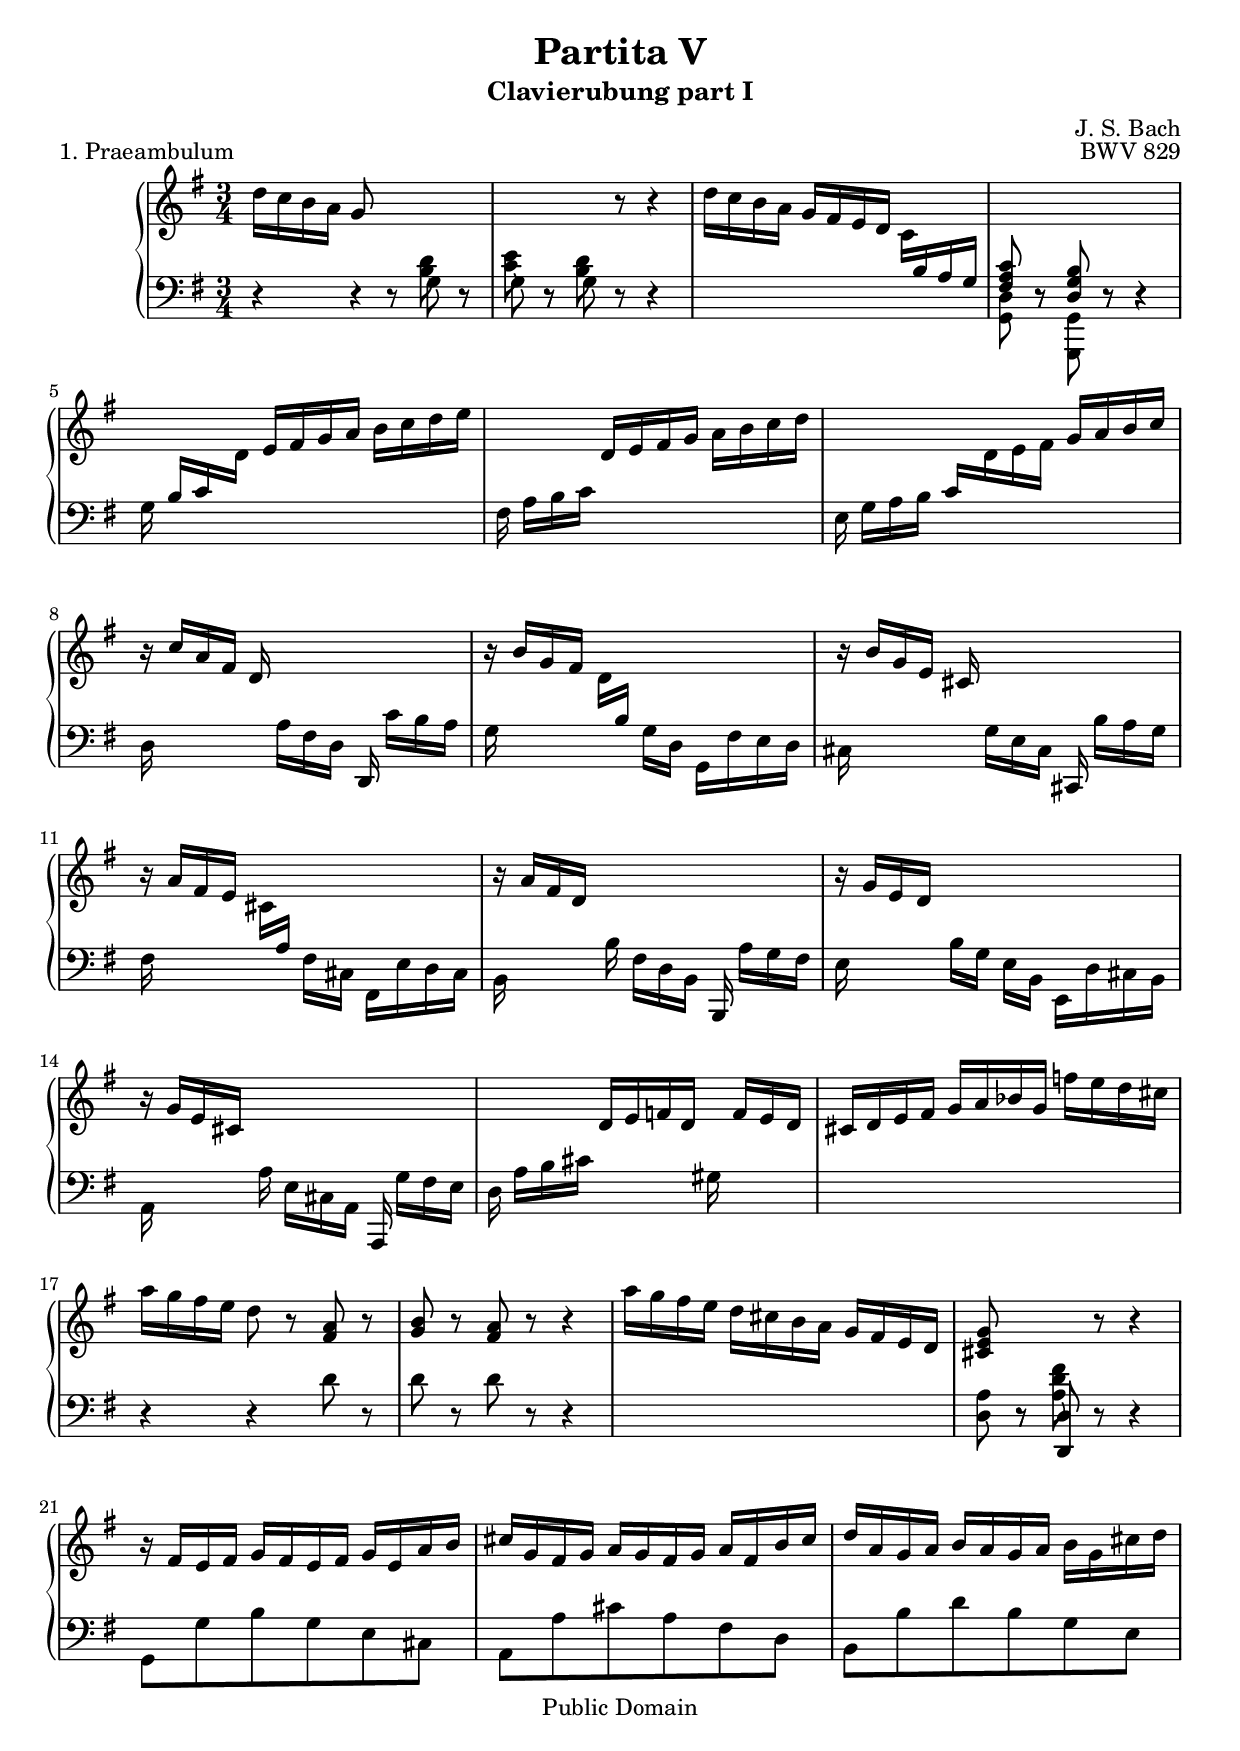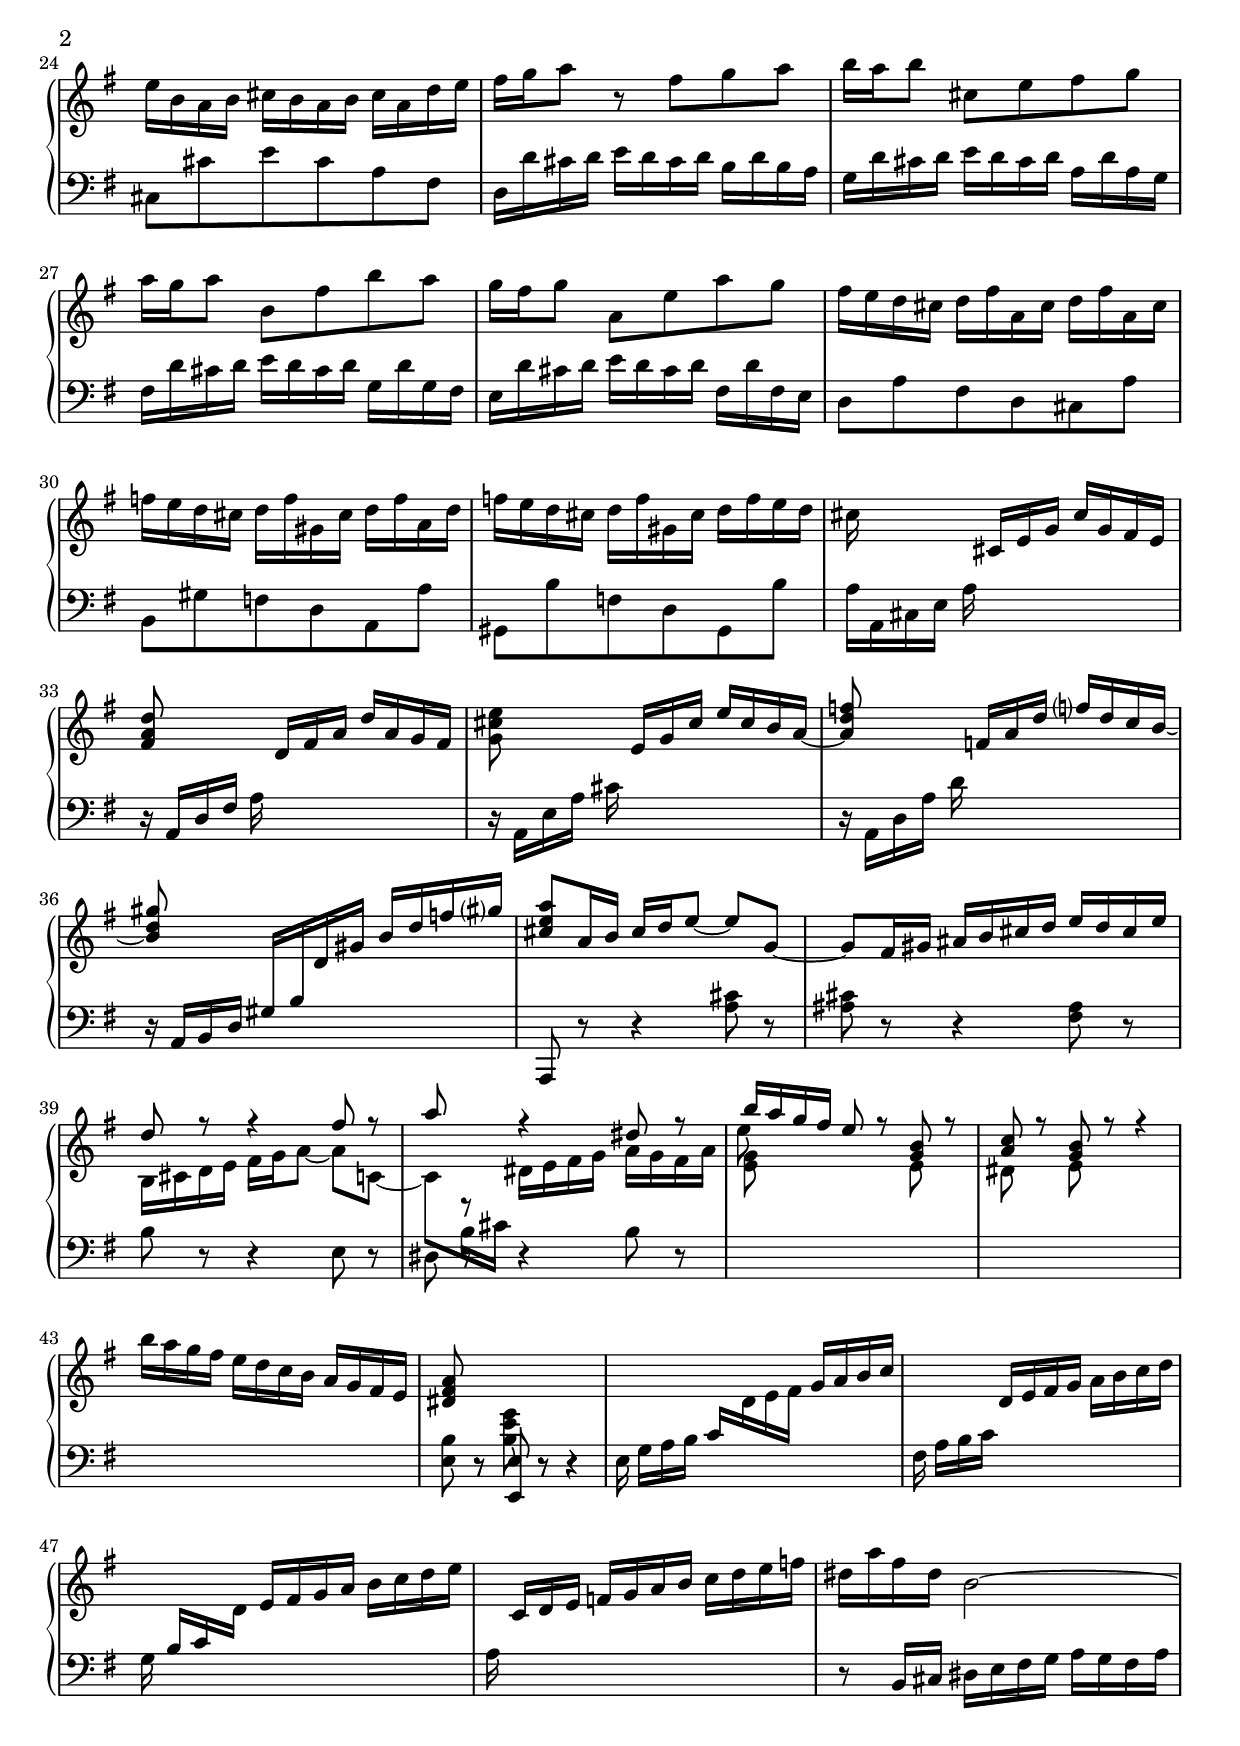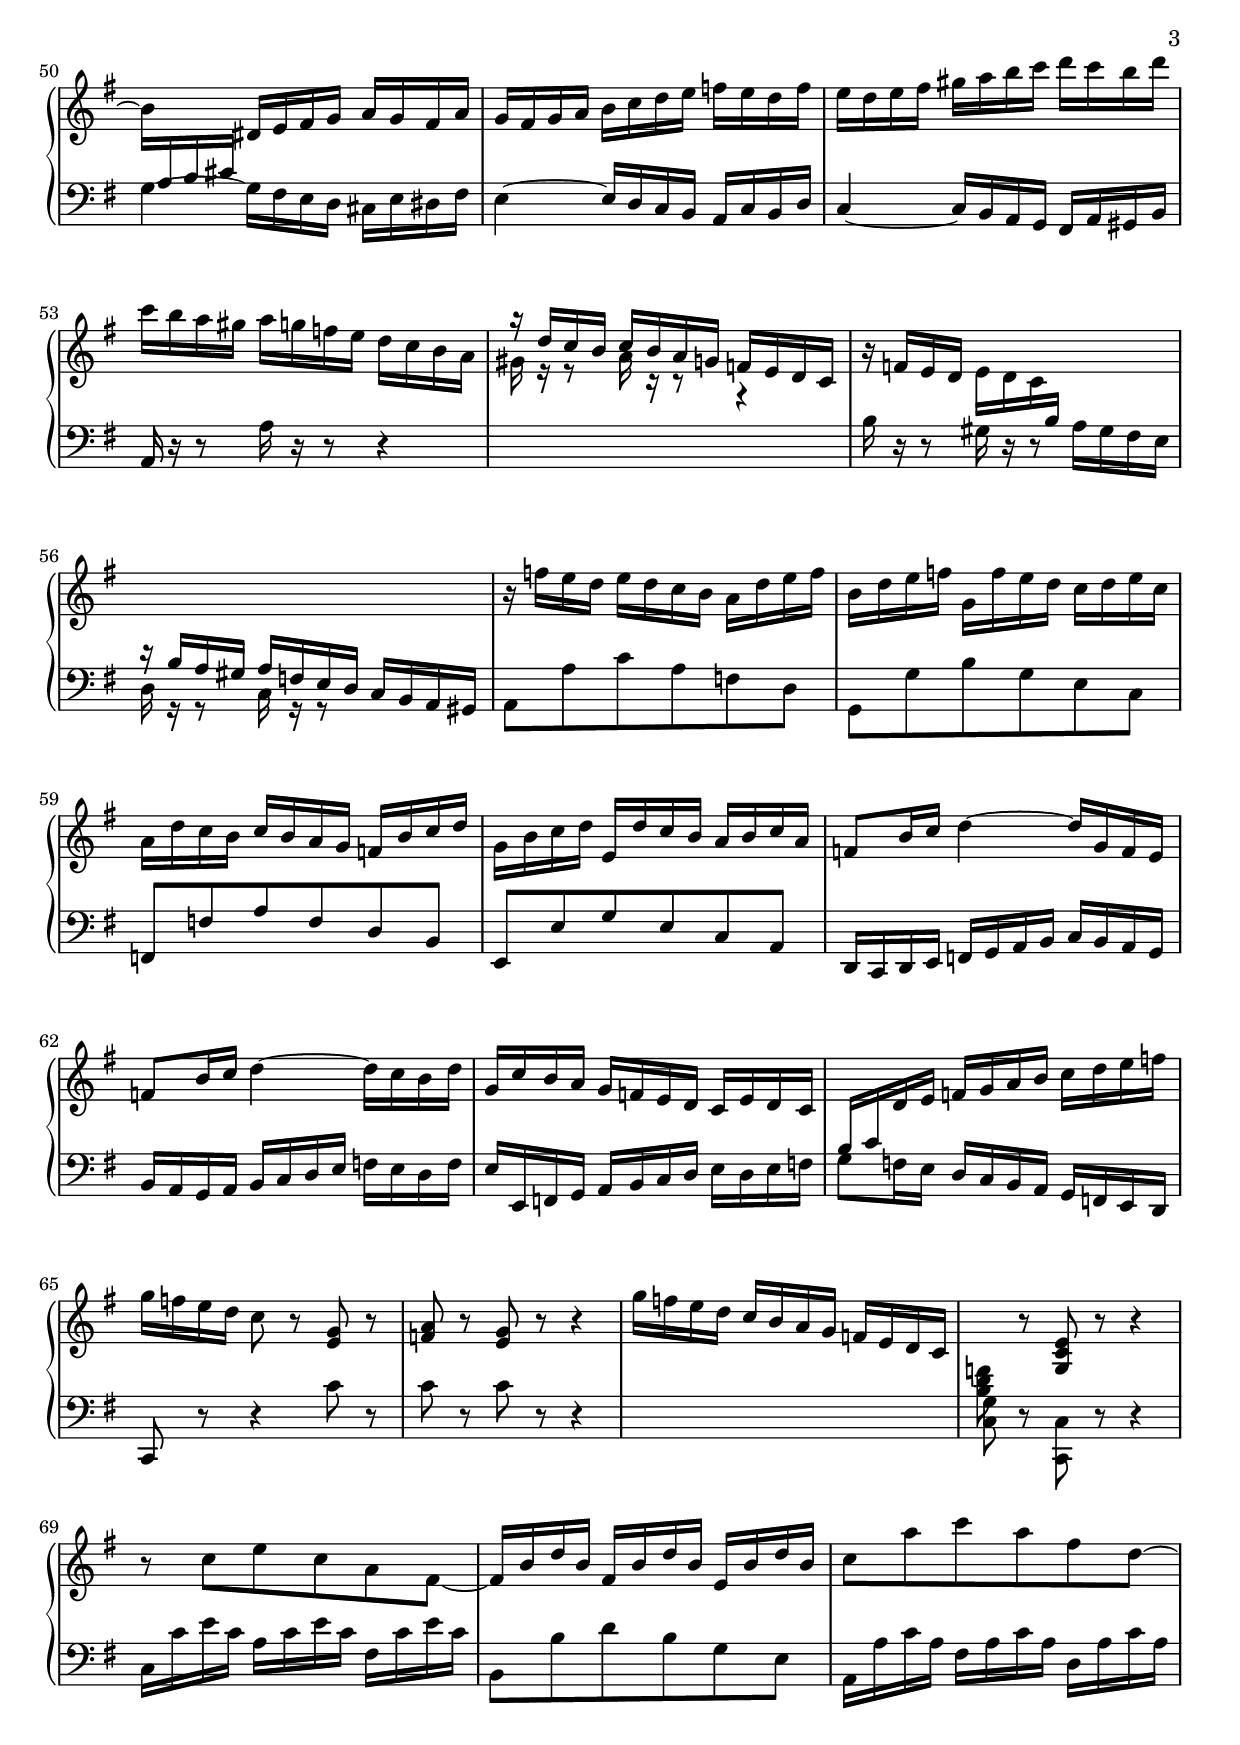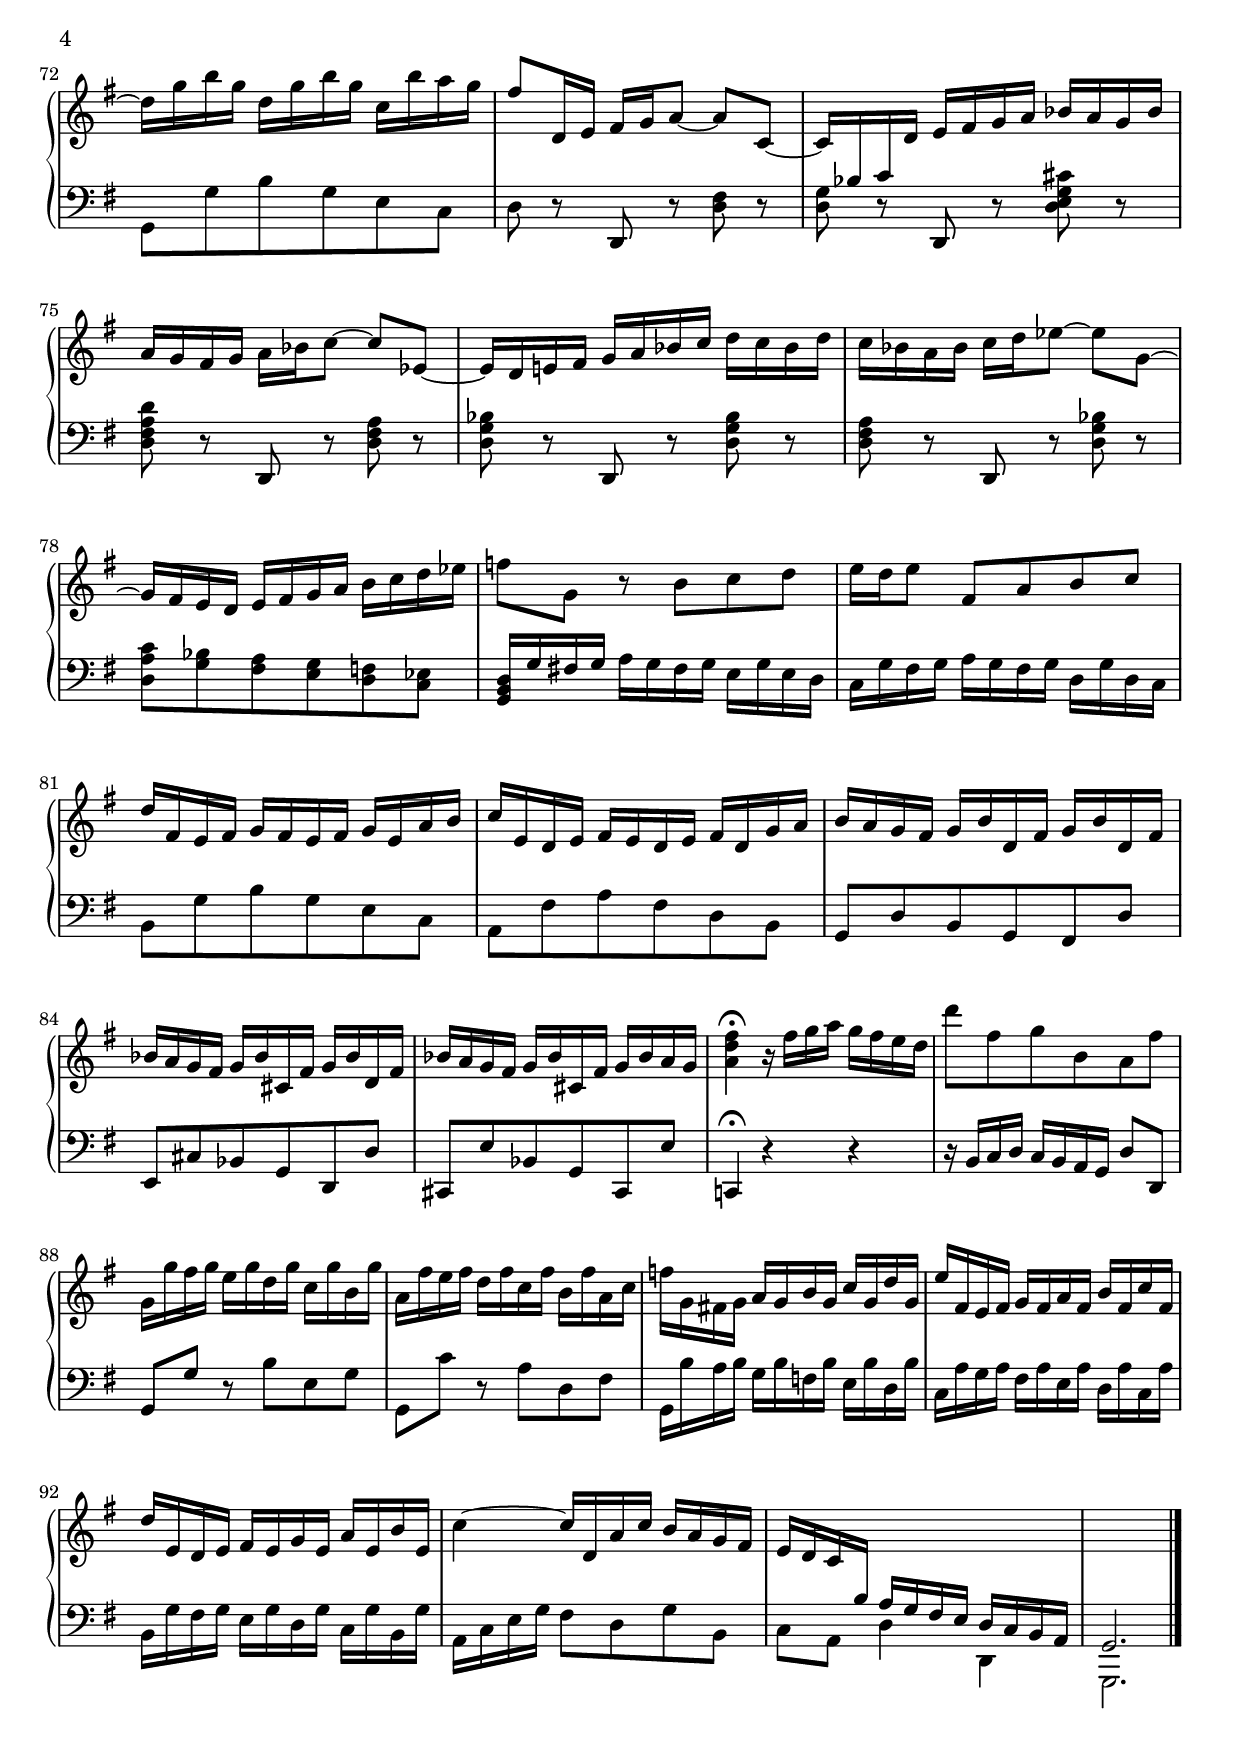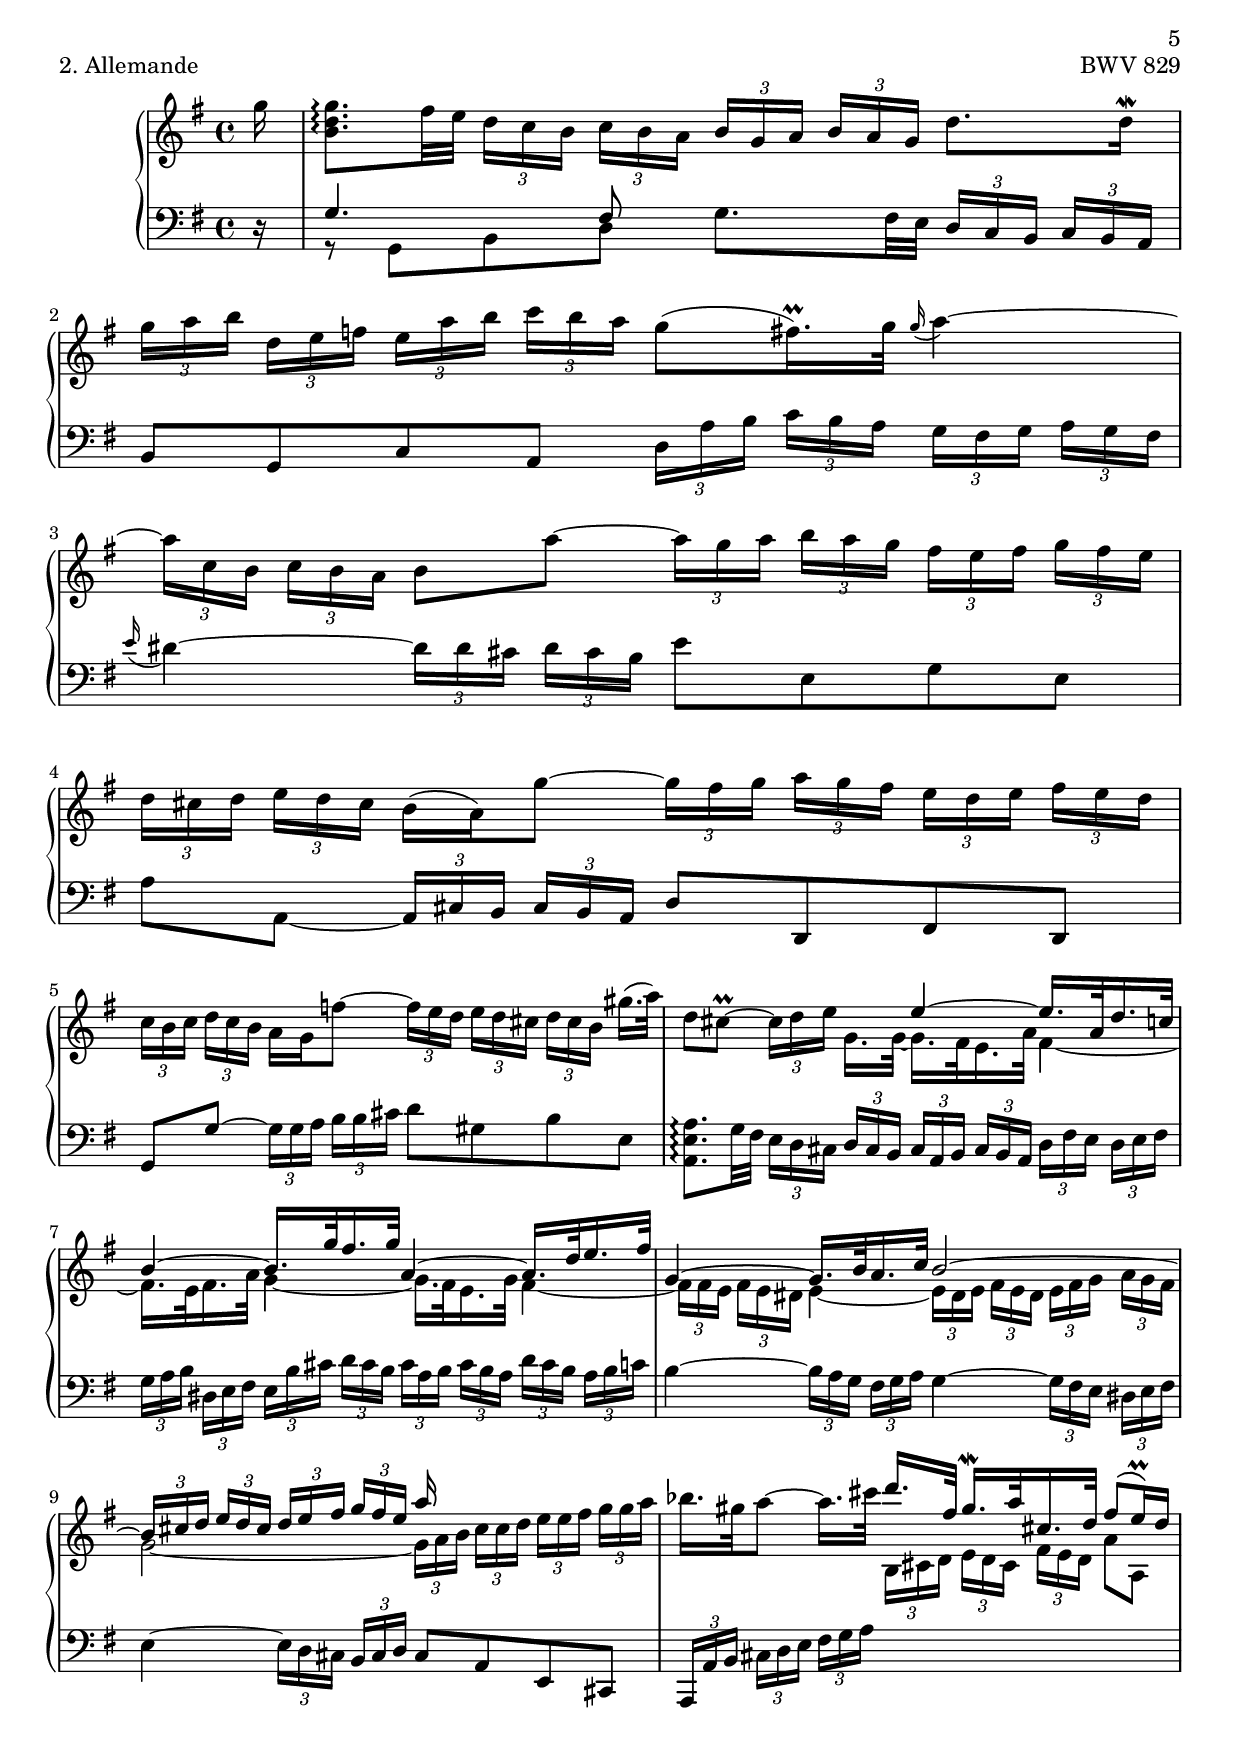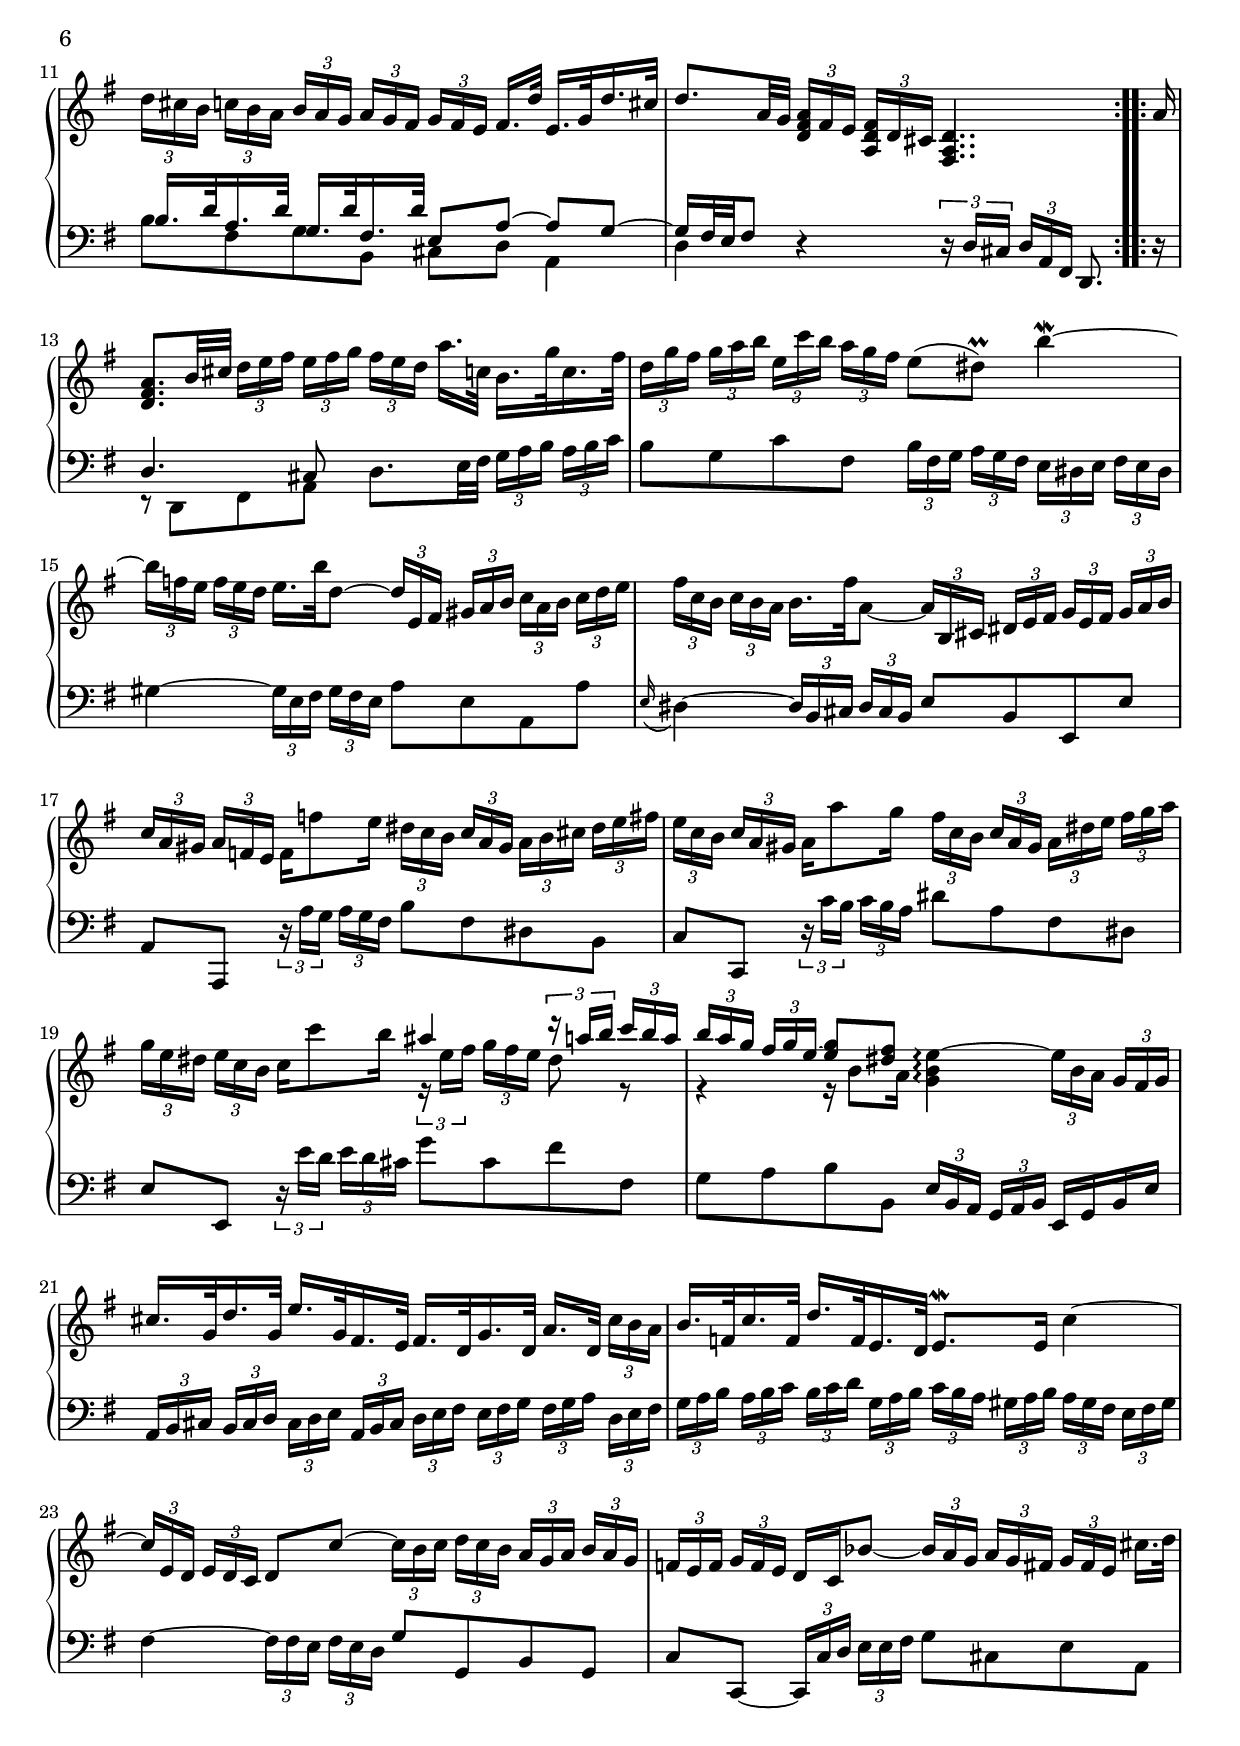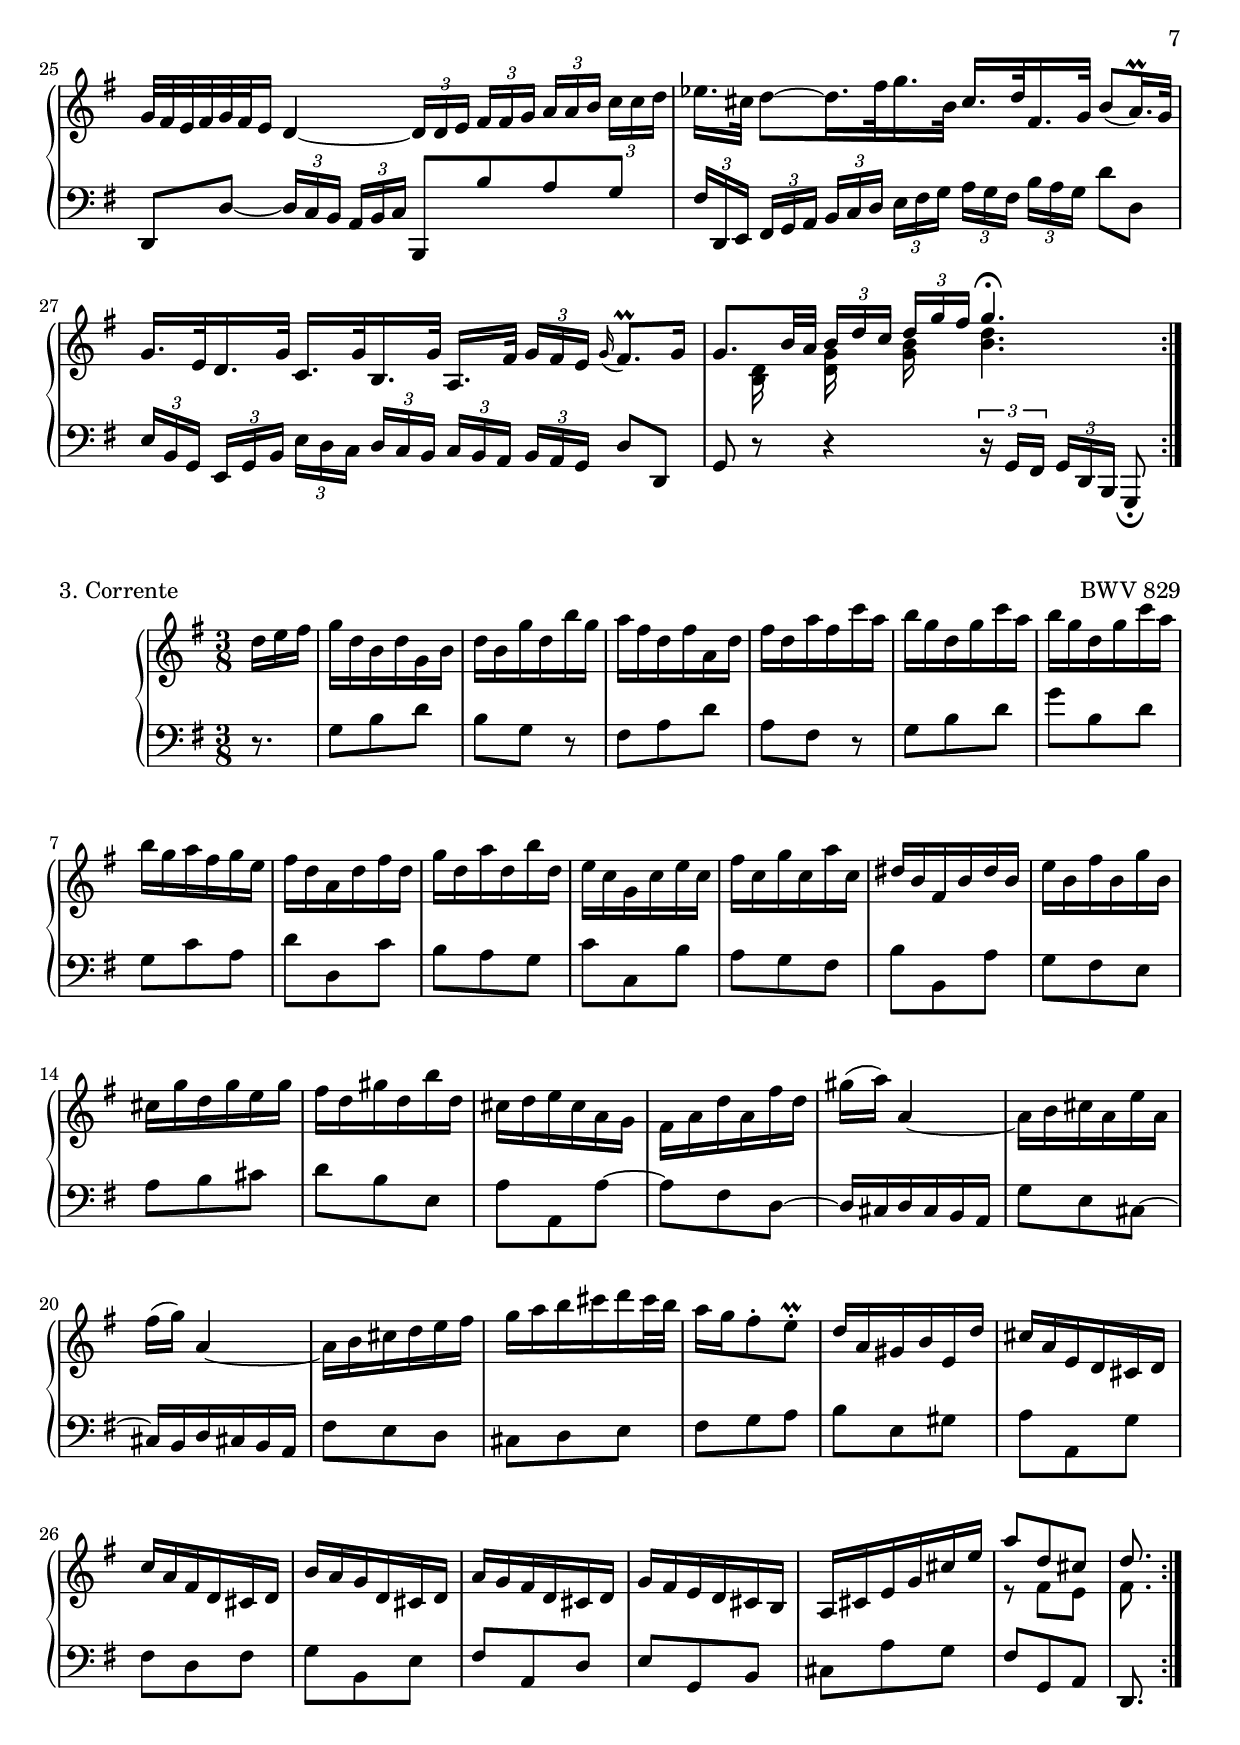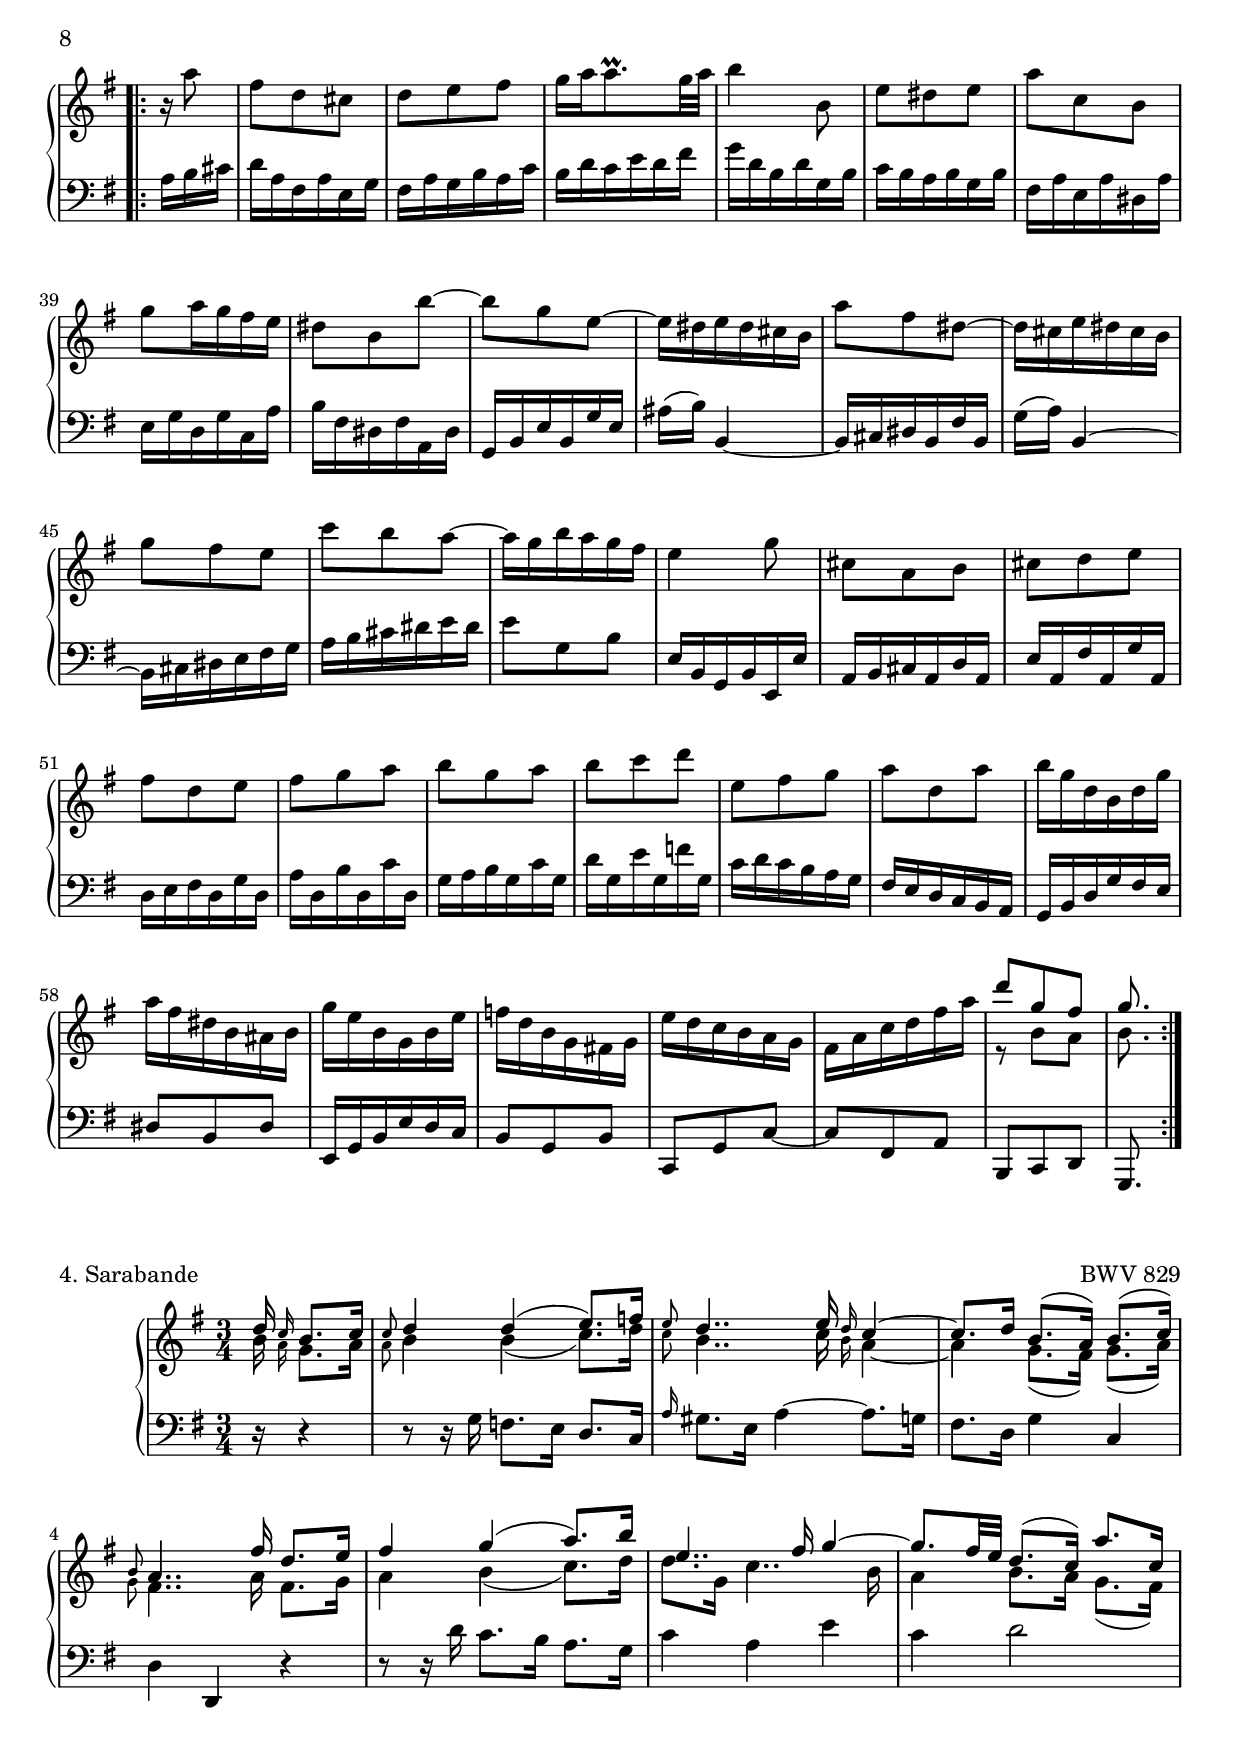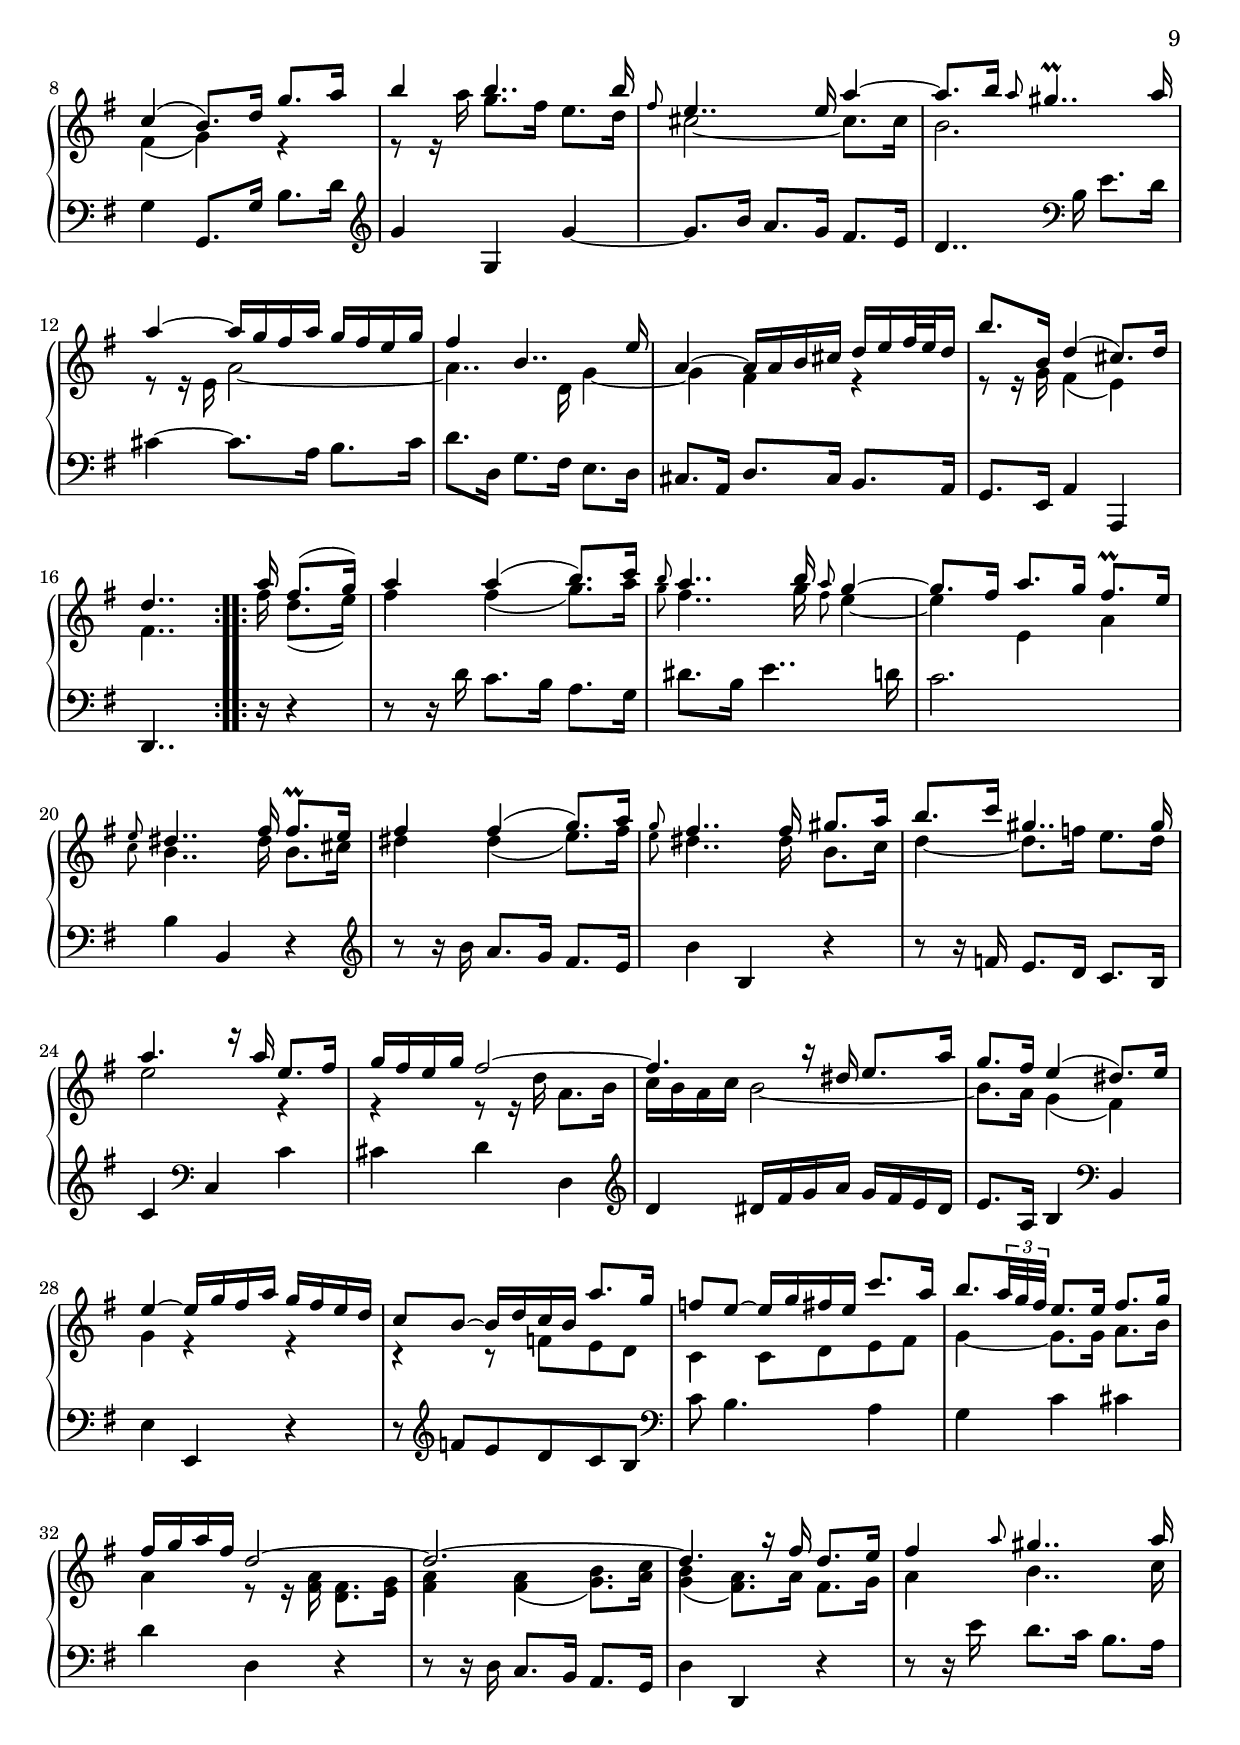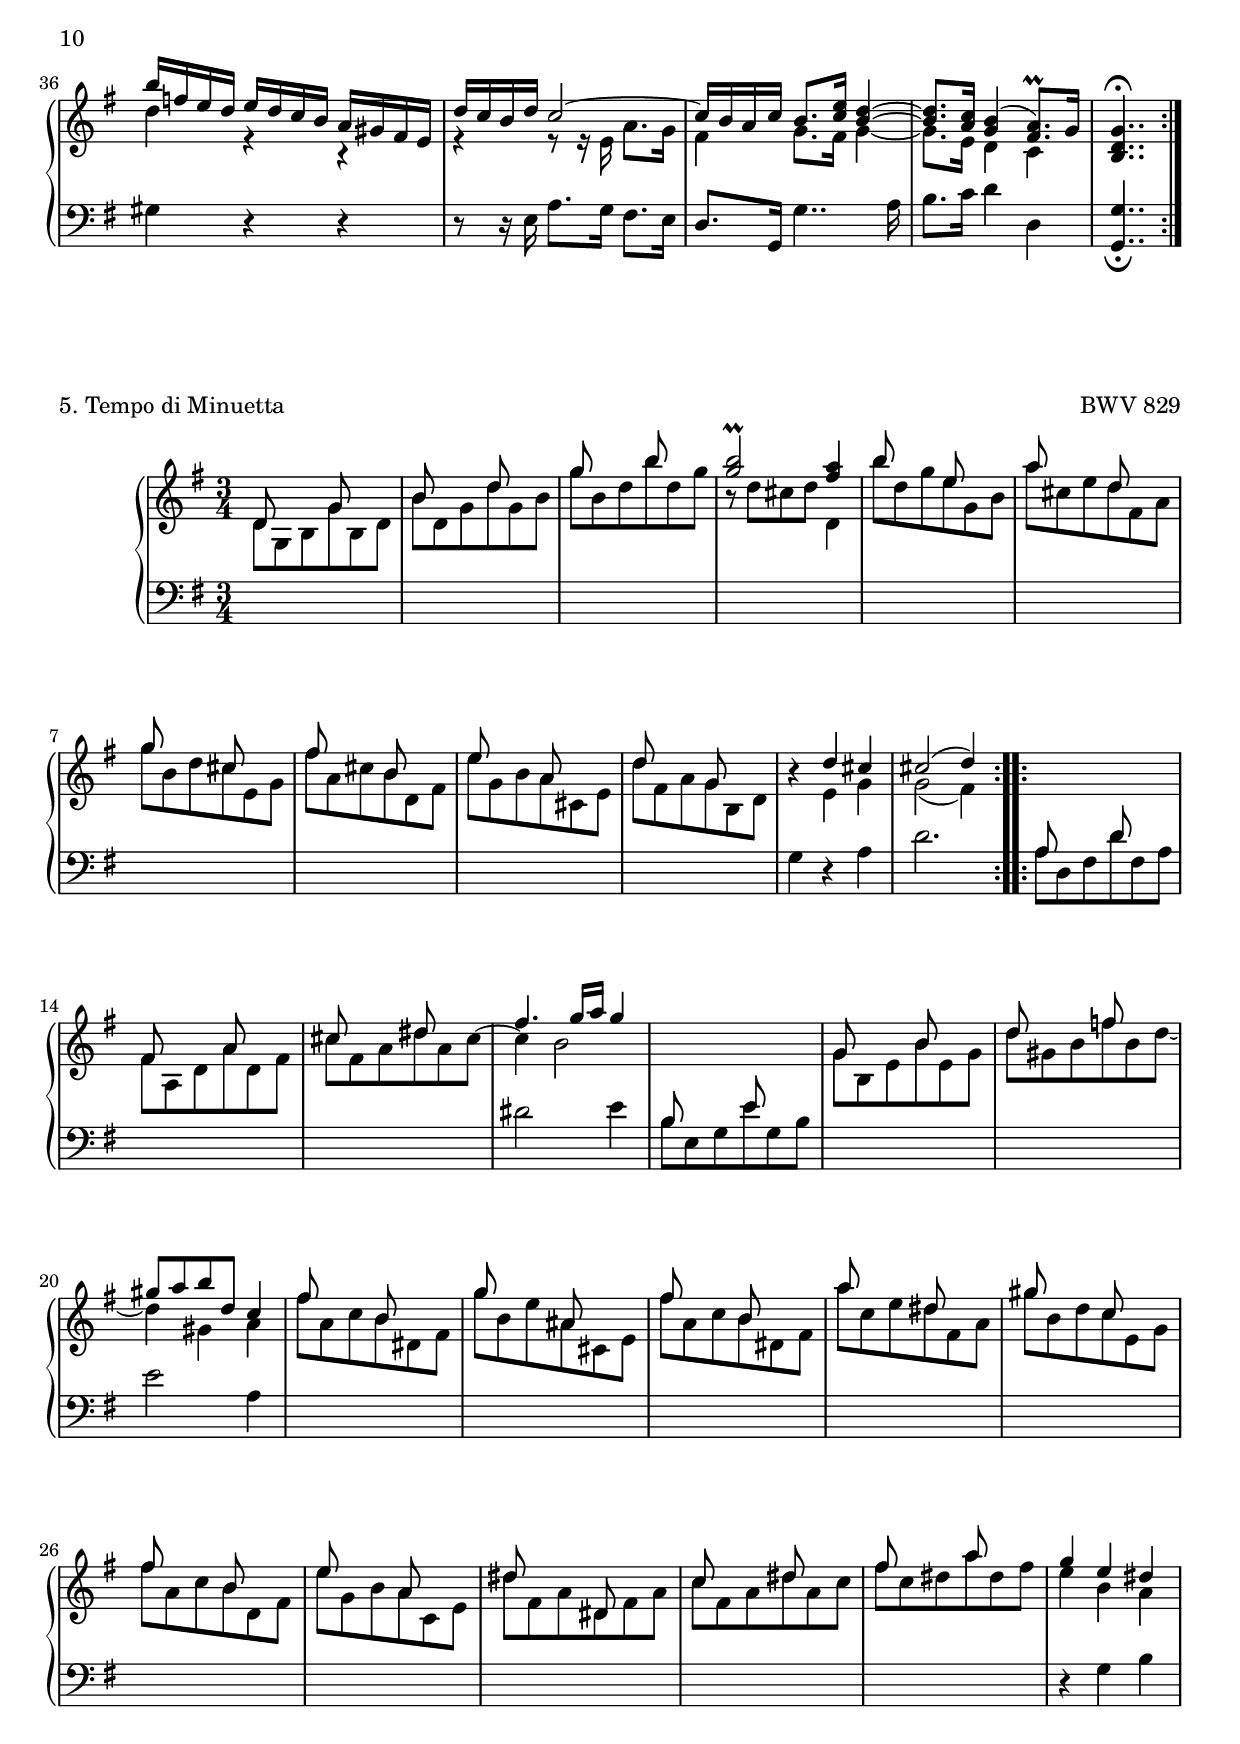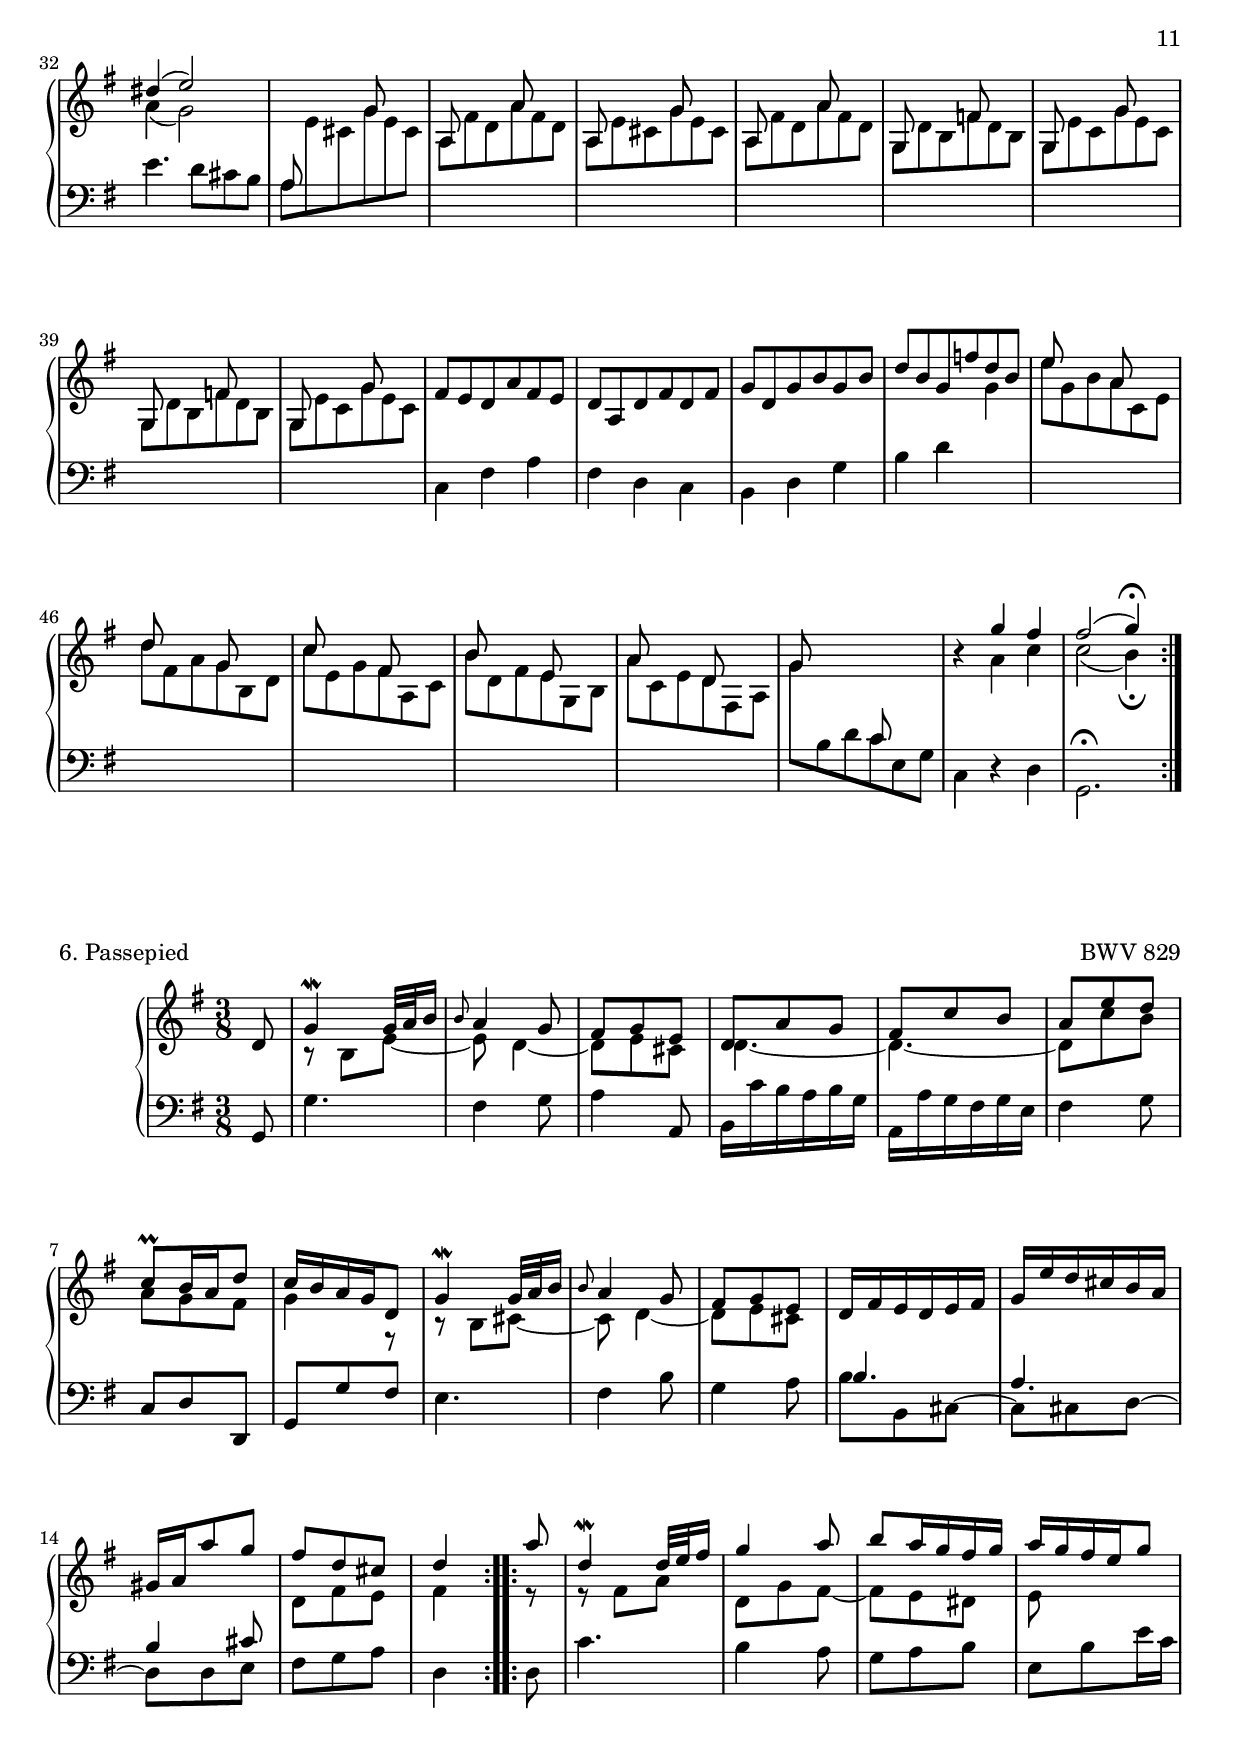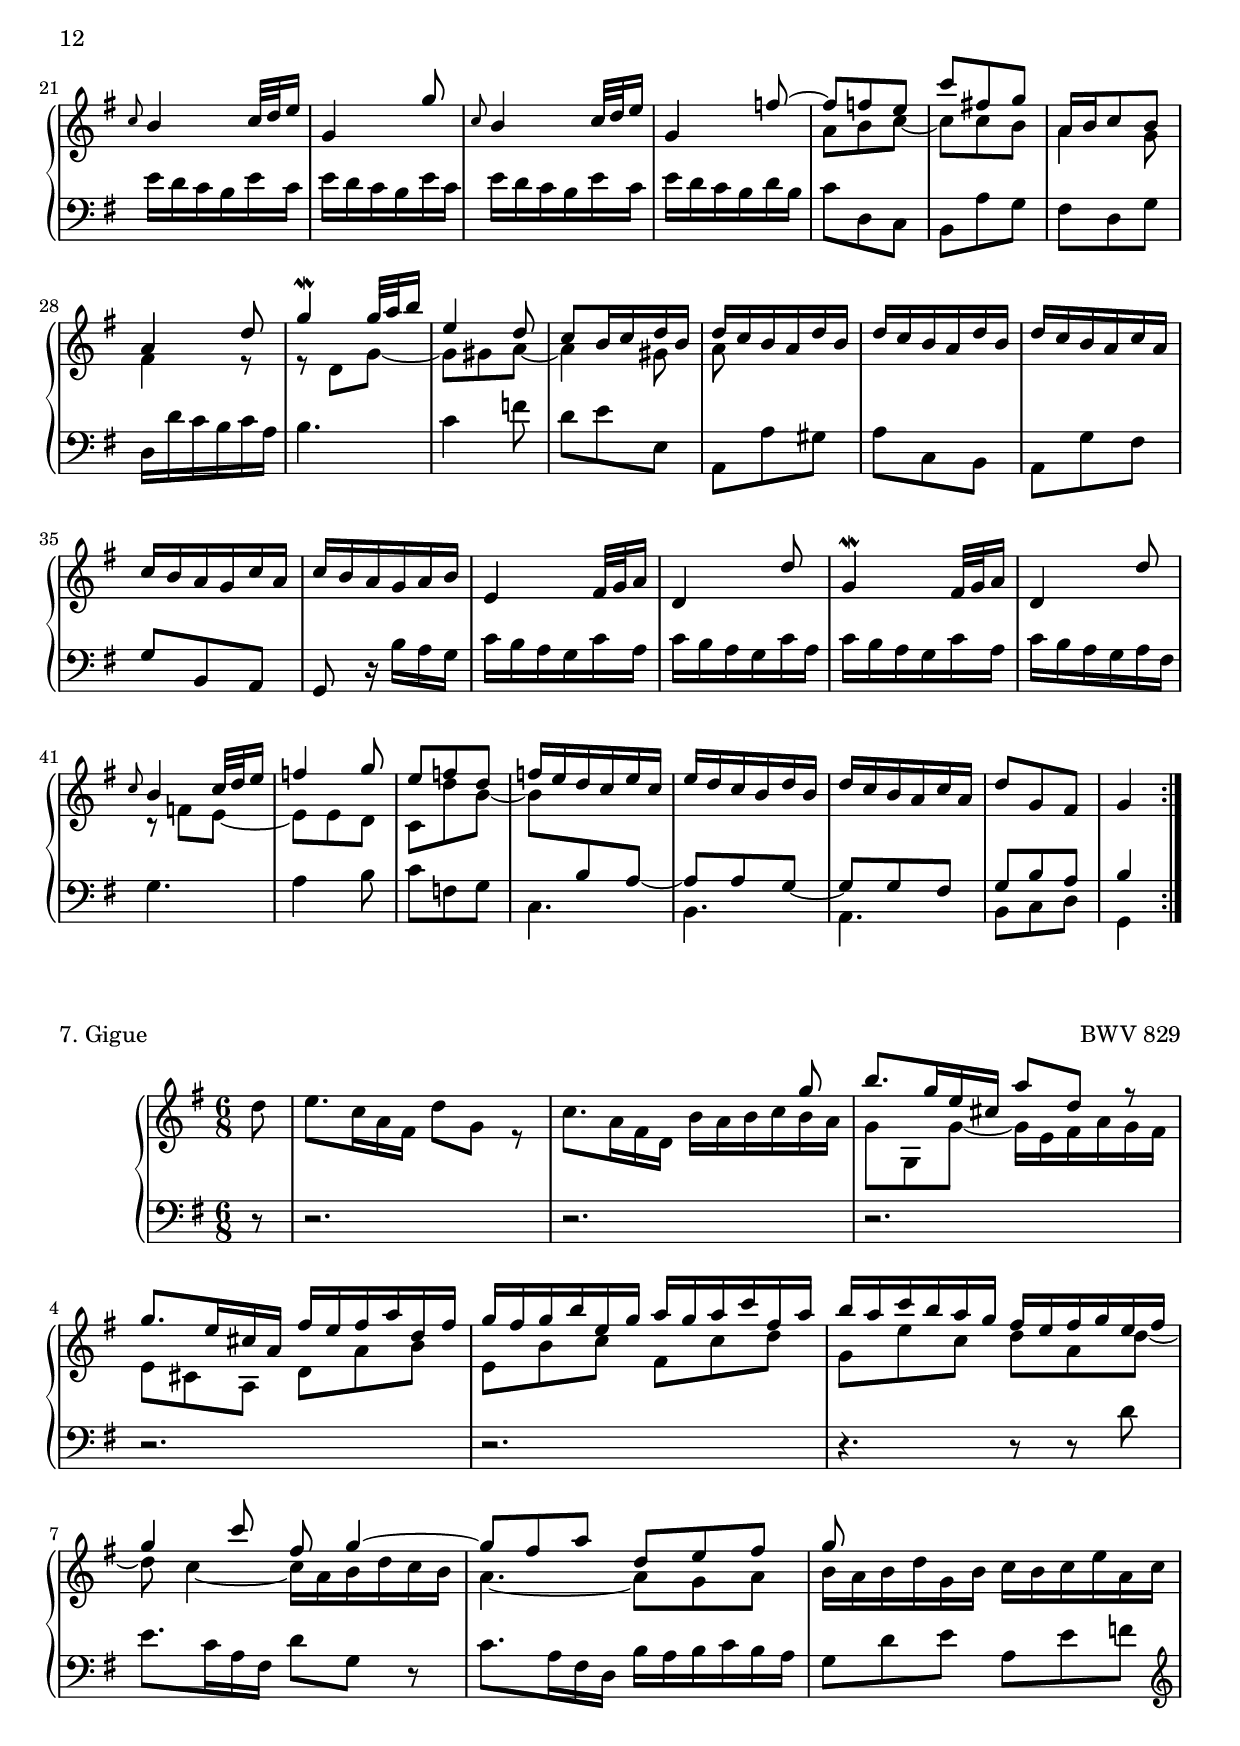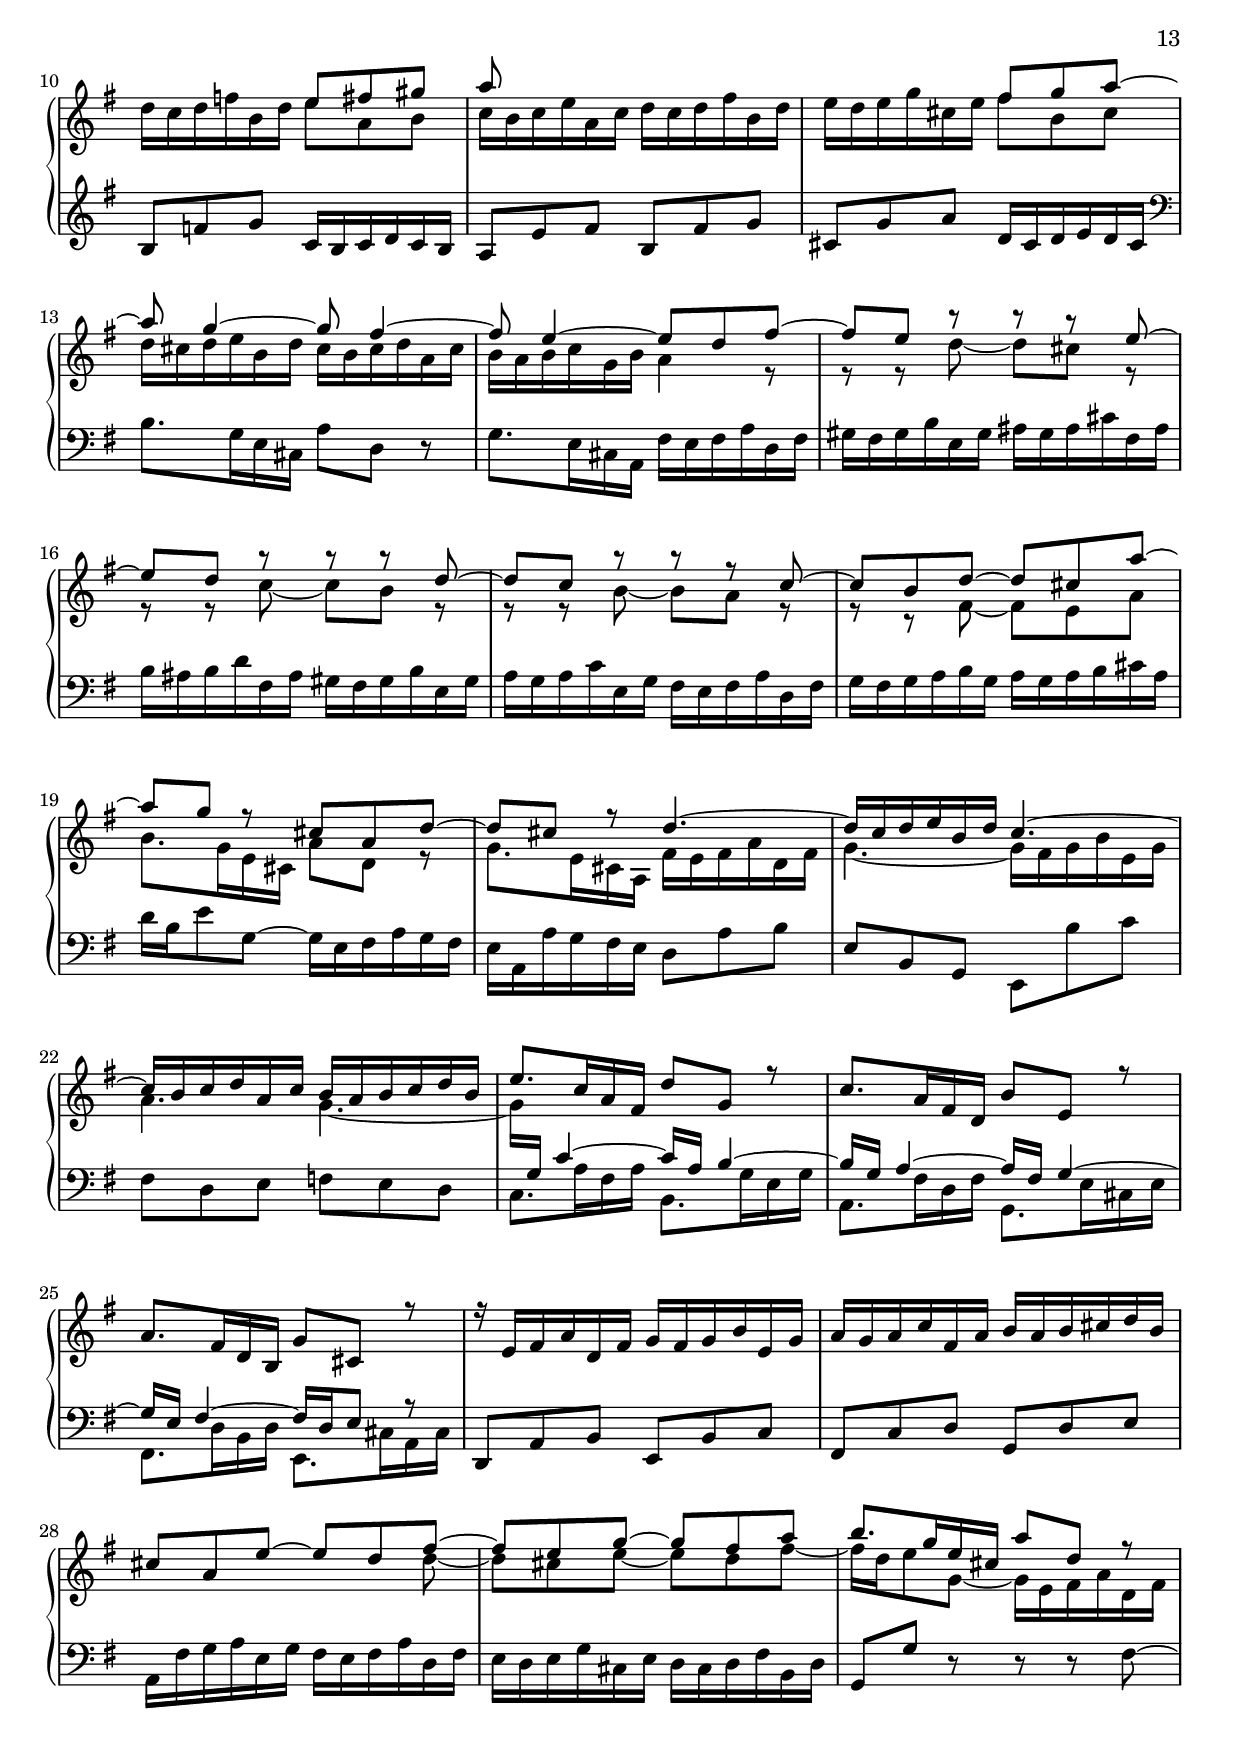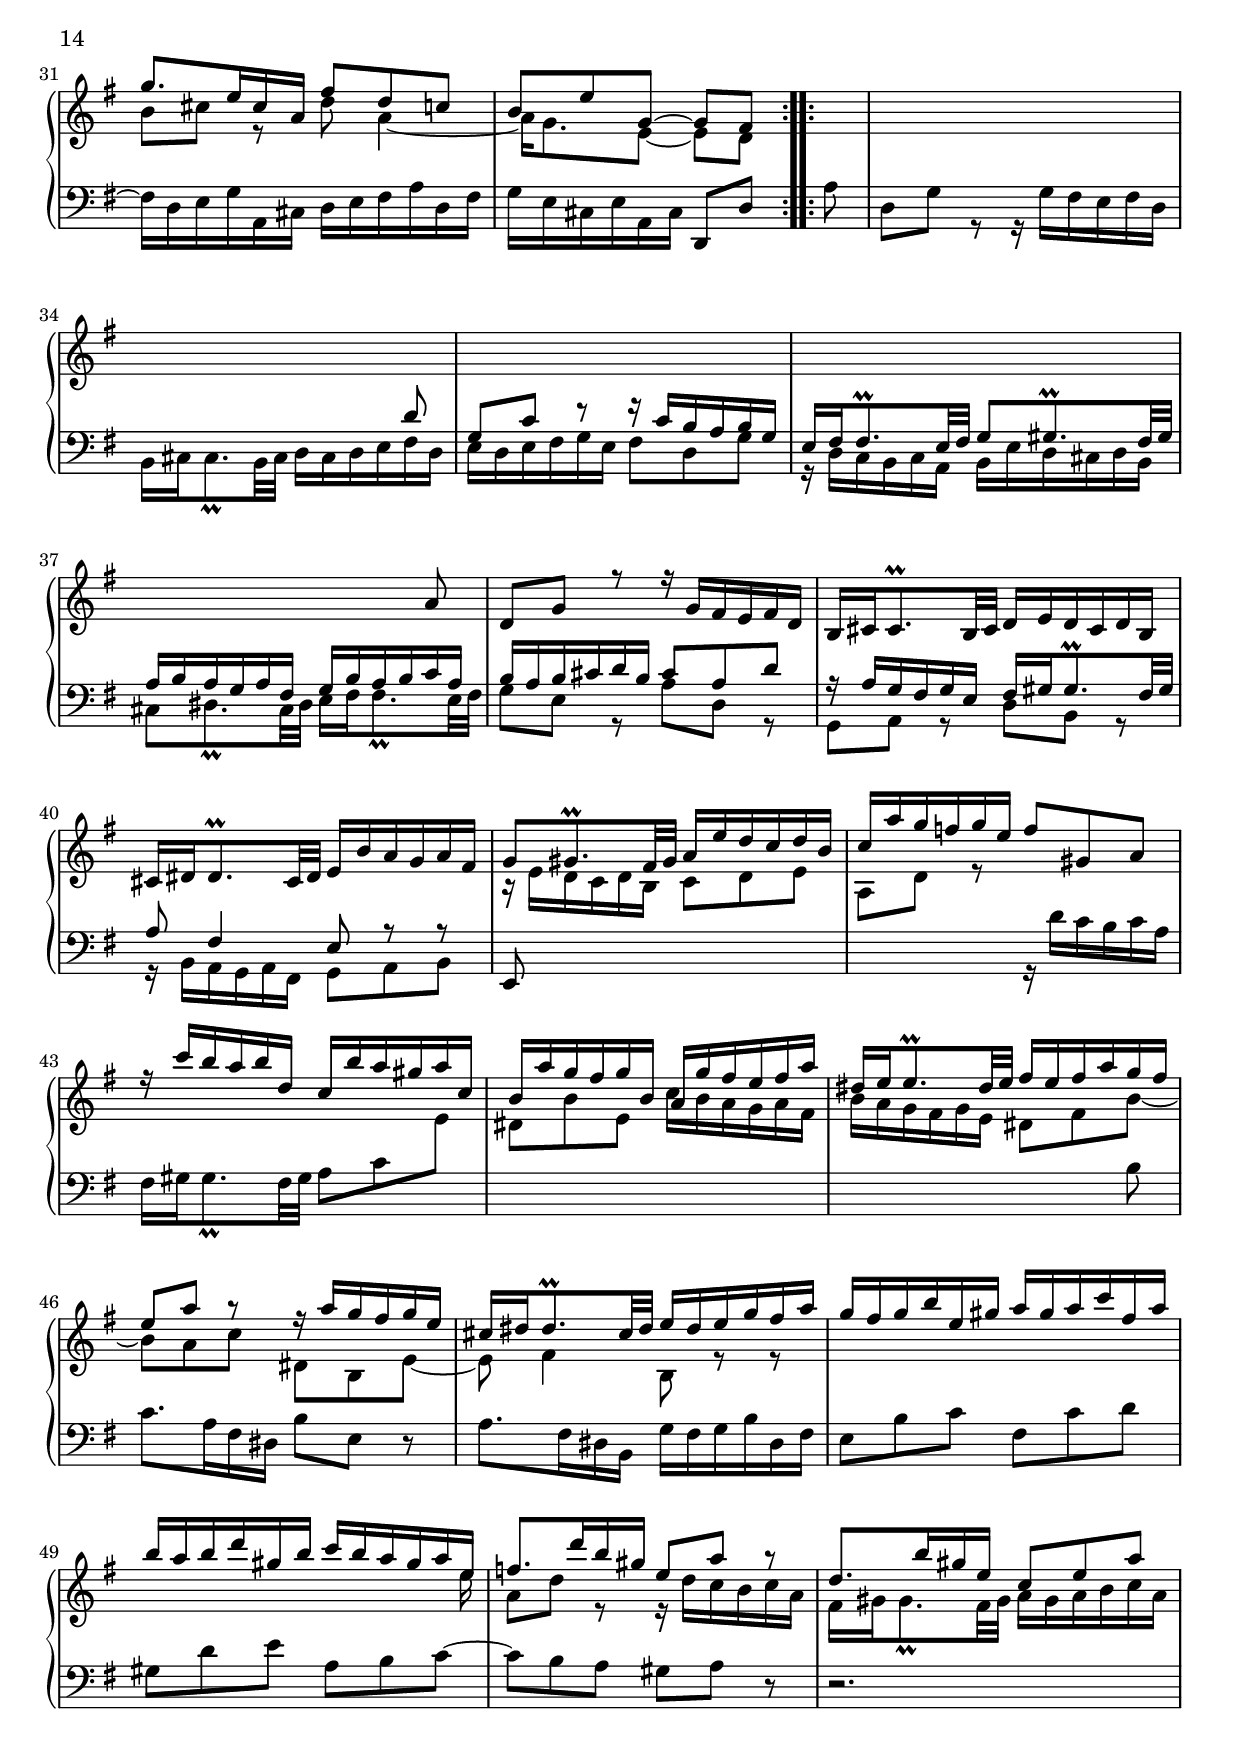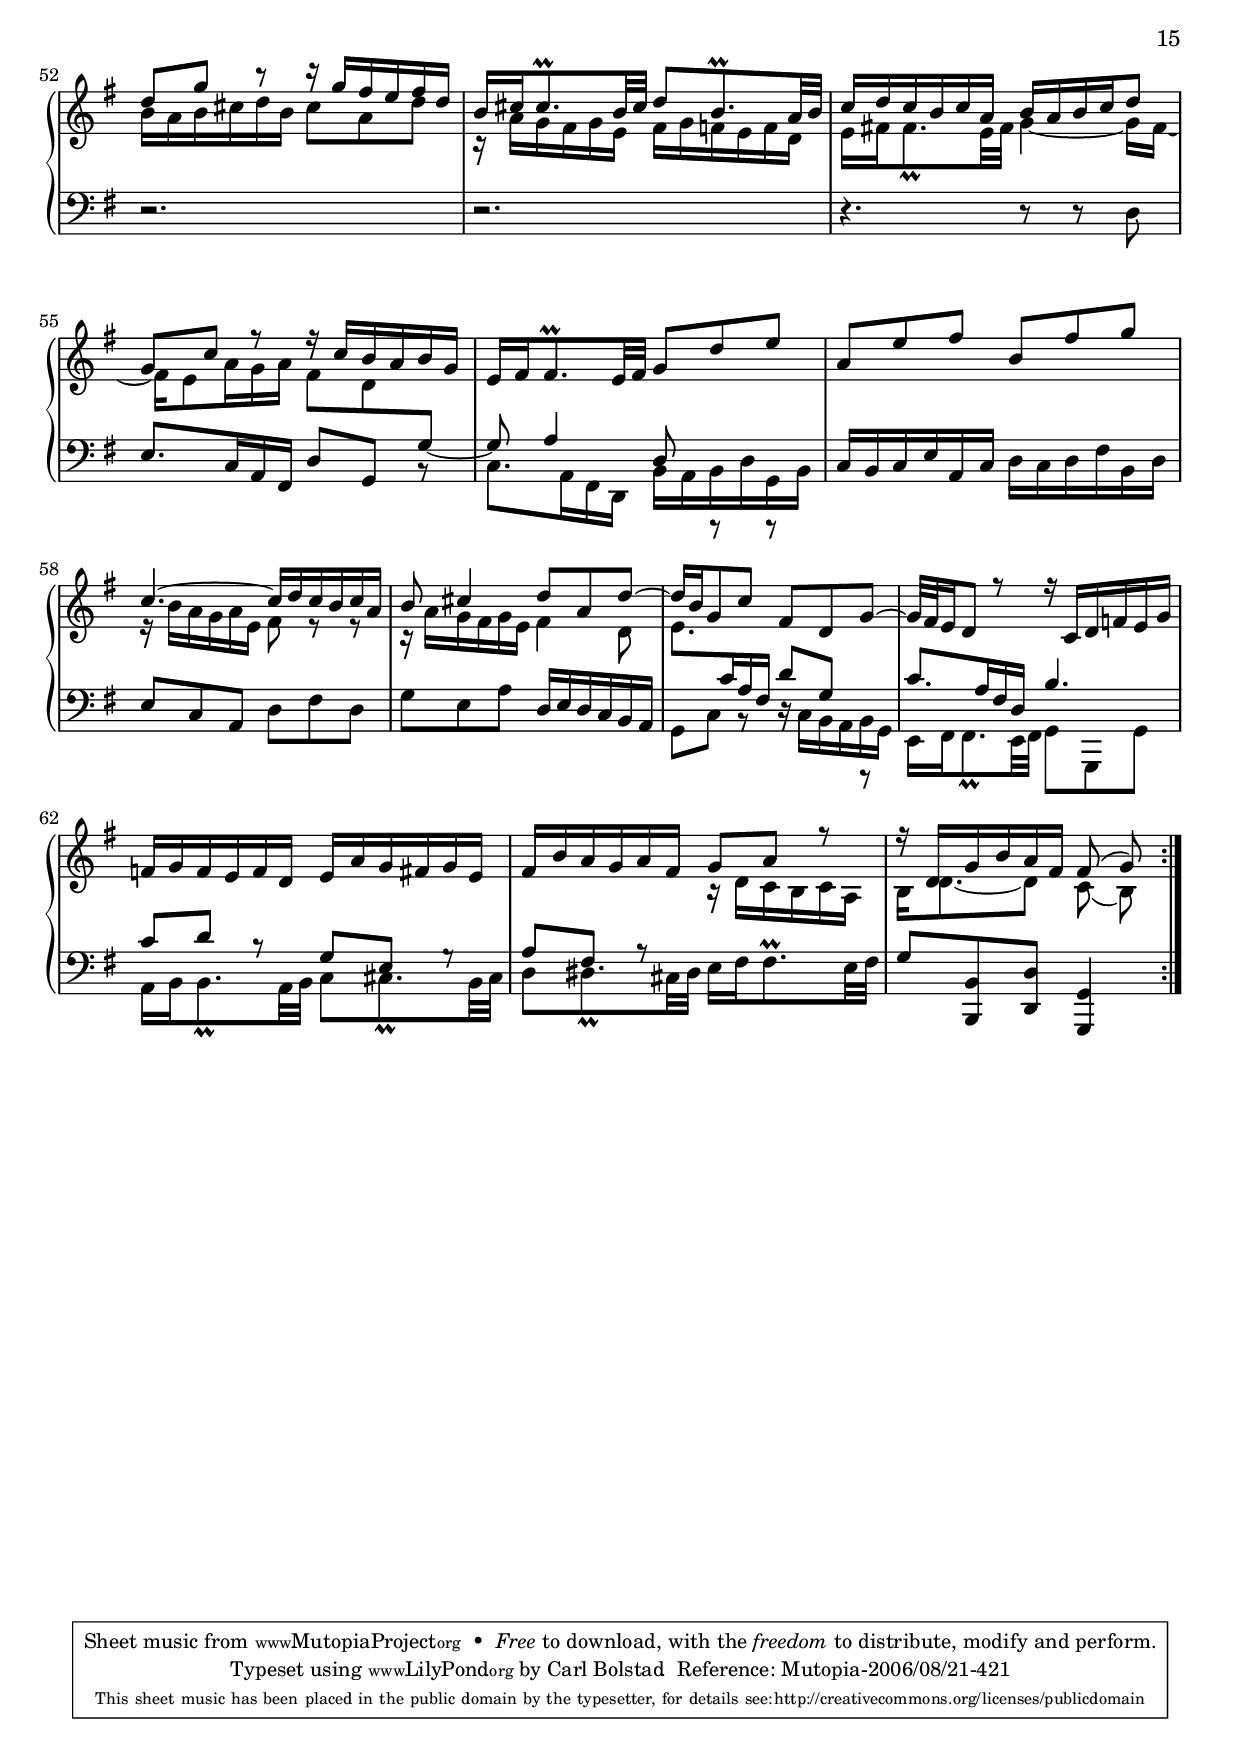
% This is the file to bring together all 7 movements of Partita #5.
% Engraved by LilyPond, edited by Carl M. Bolstad on 4/18/2004.

\version "2.7.40"

\header {
  title = "Partita V"
  subtitle = "Clavierubung part I"
  composer = "J. S. Bach"
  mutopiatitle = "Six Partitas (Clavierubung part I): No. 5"
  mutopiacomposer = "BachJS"
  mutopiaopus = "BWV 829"
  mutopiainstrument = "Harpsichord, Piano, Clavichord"
  date = "1731"
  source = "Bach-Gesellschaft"
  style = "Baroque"
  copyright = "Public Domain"
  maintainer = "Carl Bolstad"
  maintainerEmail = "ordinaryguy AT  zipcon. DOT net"
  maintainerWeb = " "
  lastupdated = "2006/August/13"
  opus = "BWV 829"
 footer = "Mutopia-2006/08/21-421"
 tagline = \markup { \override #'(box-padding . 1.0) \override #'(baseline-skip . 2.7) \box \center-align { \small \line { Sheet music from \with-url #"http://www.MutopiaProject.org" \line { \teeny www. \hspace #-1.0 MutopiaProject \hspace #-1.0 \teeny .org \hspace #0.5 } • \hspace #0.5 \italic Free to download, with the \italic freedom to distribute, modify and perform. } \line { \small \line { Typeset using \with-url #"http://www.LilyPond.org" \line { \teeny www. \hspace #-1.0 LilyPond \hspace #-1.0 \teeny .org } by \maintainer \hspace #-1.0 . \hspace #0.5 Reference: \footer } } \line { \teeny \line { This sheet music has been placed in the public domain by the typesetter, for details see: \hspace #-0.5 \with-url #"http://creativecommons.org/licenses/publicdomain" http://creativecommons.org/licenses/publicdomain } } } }
}

% This is the file to bring together all 7 movements of Partita #5.
% Without any headings or titles, except the movements.
% Engraved by LilyPond, edited by Carl M. Bolstad on 4/18/2004.

\version "2.7.40"

% Set by Carl Bolstad for Mutopia, started March 19, 2004

% LilyPond version number, needed by Mutopia or to update this file:

\version "2.7.40"

% The following file is so I can write things
% like fs for f# and bf for b-flat.
\include "english.ly"


% Notes for the right hand part, stored in a constant:
RHand =  \relative c'' { 
 d16 c b a g8 r <b, d> r 
 <c e> r <b d> r r4
 d'16 c b a g fs e d c16 b a g
 \stemUp { <fs a c>8 r <d g b> } \stemNeutral r r4
% Right Hand Measure 5:
 s16 b' c d e fs g a b c d e
 s a,, b c d e fs g a b c d
 s g,, a b c d e fs g a b c
 r c a fs d s8. d,,16 s8.
 r16 b''' g fs d b s4.
% Right Hand Measure 10:
 r16 b' g e cs s8. cs,,16 s8.
 r16 a''' fs e cs a s4.
 r16 a' fs d b s8. b,,16 s8.
 r16 g''' e d b g s4.
 r16 g' e cs a s8. a,,16 s8.
% Right Hand Measure 15:
 s16 a'' b cs d e f d s f e d
 cs d e fs g a bf g f' e d cs
 a' g fs e d8 r <fs, a> r 
 <g b> r <fs a> r r4
 a'16 g fs e d cs b a g fs e d
% Right Hand Measure 20:
 <cs e g>8 r <a d fs> r r4
 r16 fs' e fs g fs e fs g e a b
 cs g fs g a g fs g a fs b cs
 d a g a b a g a b g cs d 
 e b a b cs b a b cs a d e
% Right Hand Measure 25:
 fs g a8 r fs g a
 b16 a b8 cs, e fs g
 a16 g a8 b, fs' b a
 g16 fs g8 a, e' a g
 fs16 e d cs d fs a, cs d fs a, cs
% Right Hand Measure 30:
 f e d cs d f gs, cs d f a, d
 f e d cs d f gs, cs d f e d
 cs s4 cs,16 e g cs g fs e
 <fs a d>8 s8. d16 fs a d a g fs
 <g cs e>8 s8. e16 g cs \stemUp e cs b a~
% Right Hand Measure 35:
 <a d f>8 \stemNeutral s8. f16 a d \stemUp f? d c b~
 <b d gs>8 s gs,16 b d gs b d f gs?
 <cs, e a>8 a16 b cs d e8~ e g,~
 g fs16 gs as b cs d e d cs e
% Right Hand Measures 39 and 40, using polyphonic voice splitting:
 << { d8 r r4 fs8 r a r r4 ds,8 r } \\
    { b,16 cs d e fs g a8~ a c,~ c b16 cs ds e fs g a g fs a} 
 >>
% Right Hand Measure 41, first two beats:
 << { b'16 a g fs e8 r } \\
    { <e, g>8 } \\
    { \stemDown e'8 }
 >>
% Continuing:
 << { <g, b>8 r <a c> r <g b> r r4 } \\
    { e8 s ds s e s s4 }
 >>
% Right Hand Measure 43:
 \stemNeutral b''16 a g fs e d c b a g fs e
 <ds fs a>8 r <b e g> r r4
% Right Hand Measure 45:
 s16 g a b c d e fs g a b c
 s a, b c d e fs g a b c d
 s b, c d e fs g a b c d e
 s c, d e f g a b c d e f
 ds a' fs ds b2~
% Right Hand Measure 50:
 b16 a, b cs ds e fs g a g fs a
 g fs g a b c d e f e d f
 e d e fs gs a b c d c b d 
 c b a gs a g f e d c b a 
% RH measure 54, two voices again for one measure:
 << { r16 d c b c b a g f e d c } \\
    { gs'16 r r8 a16 r r8 r4 }
 >>
% RH measuer 55:
 r16 f e d e d c b a gs fs e
 s2.
 r16 f'' e d e d c b a d e f
 b, d e f g, f' e d c d e c 
 a d c b c b a g f b c d
% RH meas. 60:
 g, b c d e, d' c b a b c a 
 f8 b16 c d4~ d16 g, f e 
 f8 b16 c d4~ d16 c b d
 g, c b a g f e d c e d c
 \stemUp b c d e \stemNeutral f g a b c d e f
% RH meas 65:
 g f e d c8 r <g e> r
 <f a> r <e g> r r4
 g'16 f e d c b a g f e d c
 <b d f>8 r \stemUp <e c g> \stemNeutral r r4
 r8 c'8 e c a fs~
% RH meas 70:
 fs16 b d b fs b d b e, b' d b
 c8 a' c a fs d~
 d16 g b g d g b g c, b' a g
 fs8 d,16 e fs g a8~ a c,~
 \stemUp c16 bf c d \stemNeutral e fs g a bf a g bf
% RH meas 75:
 a g fs g a bf c8~ c ef,~
 ef16 d e fs g a bf c d c bf d
 c bf a bf c d ef8~ ef g,~
 g16 fs e d e fs g a b c d ef
 f8 g, r b c d
% RH meas 80:
 e16 d e8 fs, a b c
 d16 fs, e fs g fs e fs g e a b
 c e, d e fs e d e fs d g a
 b a g fs g b d, fs g b d, fs
 bf a g fs g bf cs, fs g bf d, fs
% RH meas 85:
 bf a g fs g bf cs, fs g bf a g
 <a d fs>4\fermata r16 fs' g a g fs e d
 d'8 fs, g b, a fs'
 g,16 g' fs g e g d g c, g' b, g'
 a, fs' e fs d fs c fs b, fs' a, c
% RH meas 90:
 f g, fs! g a g b g c g d' g,
 e' fs, e fs g fs a fs b fs c' fs,
 d' e, d e fs e g e a e b' e,
 c'4~ c16 d, a' c b a g fs
 \stemUp e d c b a g fs e d c b a
% RH meas 95:
 g2. \bar "|."
}

% Notes for the left hand part:
LHand =  \relative g {
 r4 r g8 r
 g r g r r4
 s2.
 \stemDown { <d g,>8 r <g, g,> } r r4
% Left Hand Measure 5:
 g'16 s2 s8.
 fs16 s2 s8.
 e16 s2 s8.
 d16 s4 a'16 fs d s c' b a 
 g s4 s16 g d g, fs' e d
% Left Hand Measure 10:
 cs s4 g'16 e cs s b' a g
 fs s s4 fs16 cs fs, e' d cs
 b s4 fs'16 d b s a' g fs
 e s s4 e16 b e, d' cs b
 a s4 e'16 cs a s g' fs e
% Left Hand Measure 15:
 d s4 s8. gs16 s8.
 s2.
 r4 r d'8 r 
 d r d r r4
 s2.
% Left Hand Measure 20:
 \stemNeutral
 <d, a'>8 r <d, d'> r r4
 g8 g' b g e cs
 a a' cs a fs d
 b b' d b g e
 cs cs' e cs a fs
% Left Hand Measure 25:
 d16 d' cs d e d cs d b d b a
 g d' cs d e d cs d a d a g
 fs d' cs d e d cs d g, d' g, fs
 e d' cs d e d cs d fs, d' fs, e
 d8 a' fs d cs a'
% Left Hand Measure 30:
 b, gs' f d a a'
 gs, b' f d gs, b'
 a16 a, cs e a s8. s4
 r16 a, d fs a s8. s4
 r16 a, e' a cs s8. s4
% Left Hand Measure 35:
 r16 a, d a' d s8. s4
 r16 a, b d s2
 a,8 r r4 <a'' cs>8 r
 <as cs> r r4 <fs as>8 r
 b r r4 e,8 r
% Left Hand Measure 40:
 ds r r4 b'8 r
 s2.
 s2.
 s2.
 <e, b'>8 r <e e,> r r4
% Left Hand Measure 45:
 e16 s8. s2
 fs16  s8. s2
 g16 s8. s2
 a16 s8. s2
 r8 b,16 cs ds e fs g a g fs a
% Left Hand Measure 50:
 g4~ g16 fs e d cs e ds fs
 e4~ e16 d c b a c b d 
 c4~ c16 b a g fs a gs b
 a r r8 a'16 r r8 r4
 s2.
% LH measure 55:
 b16 r r8 gs16 r r8 s4
 << { r16 b a gs a f e d c b a gs } \\
    { d'16 r r8 c16 r r8 s4 }
 >>
 a8 a' c a f d 
 g, g' b g e c
 f, f' a f d b
% LH meas 60:
 e, e' g e c a
 d,16 c d e f g a b c b a g
 b a g a b c d e f e d f
 e e, f g a b c d e d e f
 g8 f16 e d c b a g f e d
% LH meas 65:
 c8 r r4 c''8 r
 c r c r r4
 s2.
 \stemDown <g c,>8 r <c, c,> r r4 \stemNeutral
 c16 c' e c a c e c fs, c' e c
% LH meas 70:
 b,8 b' d b g e 
 a,16 a' c a fs a c a d, a' c a 
 g,8 g' b g e c
 d r d, r <d' fs> r
 <d g> r d, r <d' e g cs> r
% LH meas 75:
 <d fs a d> r d, r <d' fs a> r
 <d g bf> r d, r <d' g bf> r
 <d fs a> r d, r <d' g bf> r
 <d a' c> <g bf> <fs a> <e g> <d f> <c ef>
 <g b d>16 g' fs! g a g fs g e g e d
% LH meas 80:
 c g' fs g a g fs g d g d c
 b8 g' b g e c
 a fs' a fs d b
 g d' b g fs d'
 e, cs' bf g d d'
% LH meas 85:
 cs, e' bf g cs, e'
 c,!4\fermata r4 r
 r16 b' c d c b a g d'8 d,
 g g' r b e, g
 g, c' r a d, fs
% LH meas 90:
 g,16 b' a b g b f b e, b' d, b'
 c, a' g a fs a e a d, a' c, a'
 b, g' fs g e g d g c, g' b, g'
 a, c e g fs8 d g b,
 \stemDown c a d4 d,
% LH meas 95:
 g,2. \bar "|."
}


% And here's the score, put together:

\score {
   
    \context PianoStaff 
    <<
% The following is a translator block, to bring the upper and lower
% staffs closer together:
%       \context {
%          \PianoStaff 
%            \override VerticalAlignment #'forced-distance = #7
%       }
% It's not actually working yet; won't compile at all this way.
% and the rest of this is as before:
      \context Staff = "up"  {
        \set Staff.midiInstrument = #"harpsichord"
        \key g \major
        \time 3/4
% These "autochange" and "context" lines are to make the notes
% jump down to the bass clef staff when the upper part goes down.
% They have to come just before the notes.
        \autochange 
        \context Voice
% and here are the notes:
        \RHand
      }
      \context Staff = "down" {
        \set Staff.midiInstrument = #"harpsichord"
        \clef bass
        \key g \major
        \time 3/4
% Could put autochange staffing here too, but not for now.
        \LHand
      }
    >>
  \header {
    piece = "1. Praeambulum" %I really wanted this at the beginning of the staff. Maybe it's better here, anyway.
  }
 \layout { }
 \midi { 
   \tempo 4=120
 }
}


%{ Bach Partita #5, 2nd movement, Allemande.
Set for Mutopia by Carl M. Bolstad 
starting on March 28, 2004
%}

% some headers, like the LilyPond version this was made with:

\version "2.7.40"

% The following file is so I can write things
% like fs for f# and bf for b-flat.
\include "english.ly"


%*****************************************************************************
% Then, the note constants:
%*****************************************************************************

% Right Hand notes:

RightHandNotes = {
  {
  \relative g'' {
  \partial 16*1 g16
  <g d b>8.\arpeggio fs32 e \times 2/3 { d16[ c b] } \times 2/3 { c[ b a] } 
        \times 2/3 { b[ g a] } \times 2/3 { b[ a g] } d'8.[ d16]\mordent

 \override TupletBracket #'number-visibility % number-visibility is deprecated. Tune the TupletNumber instead
 = ##f  % to turn off all those 3's!

  \times 2/3 { g16[ a b] } \times 2/3 { d,[ e f] } \times 2/3 { e[ a b] } \times 2/3 { c[ b a] } 
        g8( fs16.)\prall g32 \appoggiatura g16 a4~
  \times 2/3 { a16[ c, b] } \times 2/3 { c[ b a] } b8[ a']~ \times 2/3 { a16[ g a] } \times 2/3 { b[ a g] } 
        \times 2/3 { fs[ e fs] } \times 2/3 { g[ fs e] }
  \times 2/3 { d[ cs d] } \times 2/3 { e[ d cs] } b16( a) g'8~ \times 2/3 { g16[ fs g] } 
        \times 2/3 { a[ g fs] } \times 2/3 { e[ d e] } \times 2/3 { fs[ e d] }
% RH meas 5:
  \times 2/3 { c[ b c] } \times 2/3 { d[ c b] } a16 g f'8~ \times 2/3 { f16[ e d] } \times 2/3 { e[ d cs] }
        \times 2/3 { d[ cs b] } gs'16.[( a32])
  d,8 cs~\prall  \times 2/3 { cs16[ d e] } 
% starting here (middle of measure 6), two voices in the right hand:
           << {

              \override TupletBracket #'number-visibility % number-visibility is deprecated. Tune the TupletNumber instead
 = ##f  % to turn off all those 3's!

                s8 e4~ e16.[ a,32 d16. c32]
                b4~ b16.[ g'32 fs16. g32] a,4~ a16.[ d32 e16. fs32]
                g,4~ g16.[ b32 a16. c32] b2~
                \times 2/3 { b16[ cs d] }  \times 2/3 { e[ d cs] } \times 2/3 { d[ e fs] } 
                  \times 2/3 { g[ fs e] } a s % This is where the top voice ends.
              }
           \\  % This shows where the other voice starts.
              { 

              \override TupletBracket #'number-visibility % number-visibility is deprecated. Tune the TupletNumber instead
 = ##f  % to turn off all those 3's!

                g,16.[ g32~] g16.[ fs32 e16. a32] fs4~
                fs16.[ e32 fs16. a32] g4~ g16.[ fs32 e16. g32] fs4~
                \times 2/3 { fs16[ fs e] }  \times 2/3 { fs[ e ds] } e4~ \times 2/3 { e16[ ds e] } 
                    \times 2/3 { fs[ e ds] } \times 2/3 { e[ fs g] } \times 2/3 { a[ g fs] }
                g2~ \times 2/3 { g16[ a b] }
              }
           >> % end of the two-voice section, middle of measure 9.
 \times 2/3 { cs16[ cs d] } \times 2/3 { e[ e fs] } \times 2/3 { g[ g a] }
% RH meas 10:
  bf16. gs32 a8~ a16. cs32 
    % here we have two voices in the upper staff again:
      << 
         { d16. fs,32 gs16.\mordent a32 cs,16. d32 fs8\( e16\)\prall d } 
        \\  

              \override TupletBracket #'number-visibility % number-visibility is deprecated. Tune the TupletNumber instead
 = ##f  % to turn off all those 3's!

         { \times 2/3 { b,16[ cs d] } \times 2/3 { e[ d cs] } \times 2/3 { fs16[ e d] } a'8[ a,] }
      >>
% RH meas 11, back to a single voice again:
  \times 2/3 { d'16[ cs b] } \times 2/3 { c[ b a] } \times 2/3 { b[ a g] } \times 2/3 { a[ g fs] } \times 2/3 { g[ fs e] }
       fs16.[ d'32] e,16.[ g32 d'16. cs32]
% RH meas 12:
  d8. a32 g \times 2/3 { <a fs d>16[ fs e] } \times 2/3 { <fs d a>[ d cs] } <d a fs>4.. \bar ":|:" a'16
% RH meas 13:
  <a fs d>8. b32 cs \times 2/3 { d16[ e fs] } \times 2/3 { e[ fs g] } \times 2/3 { fs[ e d] } a'16.[ c,32] b16.[ g'32 c,16. fs32]
% RH meas 14:
  \times 2/3 { d16[ g fs] } \times 2/3 { g[ a b] } \times 2/3 { e,[ c' b] } \times 2/3 { a[ g fs] } e8[( ds])\prall b'4~\mordent
% RH meas 15:
  \times 2/3 { b16[ f e] } \times 2/3 { f[ e d] } e16.[ b'32 d,8]~ \times 2/3 { d16[ e, fs] } \times 2/3 { gs[ a b] } 
     \times 2/3 { c[ a b] } \times 2/3 { c[ d e] } 
% RH meas 16:
  \times 2/3 { fs[ c b] } \times 2/3 { c[ b a] } b16.[ fs'32 a,8]~ \times 2/3 { a16[ b, cs] } \times 2/3 { ds[ e fs] }
     \times 2/3 { g[ e fs] } \times 2/3 { g[ a b] }
% RH meas 17:
  \times 2/3 { c[ a gs] } \times 2/3 { a[ f e] } f16[ f'8 e16] \times 2/3 { ds16[ c b] } \times 2/3 { c[ a gs] } \times 2/3 { a[ b
     cs] } \times 2/3 { ds[ e fs] } 
% RH meas 18:
  \times 2/3 { e[ c b] } \times 2/3 { c[ a gs] } a16[ a'8 g16] \times 2/3 { fs[ c b] } \times 2/3 { c[ a gs] } \times 2/3 { a[ ds
     e] } \times 2/3 { fs[ g a] }
% RH meas 19:
  \times 2/3 { g[ e ds] } \times 2/3 { e[ c b] } c16[ c'8 b16] 
% in two voices here:
    <<
              \override TupletBracket #'number-visibility % number-visibility is deprecated. Tune the TupletNumber instead
 = ##f  % to turn off all those 3's!
      { as4 \times 2/3 { r16 a[ b] } \times 2/3 { c[ b a] } 
          % meas 20:
             \times 2/3 { b[ a g] } \times 2/3 { fs[ g e~] } <e g>8 <ds fs>
      }
    \\
      { 
              \override TupletBracket #'number-visibility % number-visibility is deprecated. Tune the TupletNumber instead
 = ##f  % to turn off all those 3's!

          \times 2/3 { r16 e[ fs] } \times 2/3 { g[ fs e] } ds8 r
          % meas 20:
             r4 r16 b8 a16
      }
    >>
  <g b e>4~\arpeggio \times 2/3 { e'16[ b a] } \times 2/3 { g[ fs g] }
% RH meas 21:
  cs16.[ g32 d'16. g,32] e'16.[ g,32 fs16. e32] fs16.[ d32 g16. d32] a'16. d,32 \times 2/3 { cs'16[ b a] }
% RH meas 22:
  b16.[ f32 c'16. f,32] d'16.[ f,32 e16. d32] e8.\mordent e16 c'4~
% RH meas 23:
  \times 2/3 { c16[ e, d] } \times 2/3 { e[ d c] } d8[ c']~ \times 2/3 { c16[ b c] } \times 2/3 { d[ c b] } \times 2/3 { a[ g a] } 
     \times 2/3 { b[ a g] } 
% RH meas 24:
  \times 2/3 { f[ e f] } \times 2/3 { g[ f e] } d c bf'8~ \times 2/3 { bf16[ a g] } \times 2/3 { a[ g fs] } \times 2/3 { g[ fs e] } 
     cs'16.[ d32]
% RH meas 25:
  g,32 fs e fs g fs e16 d4~ \times 2/3 { d16[ d e] } \times 2/3 { fs[ fs g] } \times 2/3 { a[ a b] } \times 2/3 { c[ c d] } 
% RH meas 26:
  ef16. cs32 d8[~ d16. fs32 g16. b,32] cs16.[ d32 fs,16. g32] b8( a16.)\prall g32
% RH meas 27:
  g16.[ e32 d16. g32] c,16.[ g'32 b,16. g'32] a,16.[ fs'32] \times 2/3 { g16[ fs e] } \appoggiatura g16 fs8.[\prall g16]
% RH meas 28, two voices:
  <<
    { 
              \override TupletBracket #'number-visibility % number-visibility is deprecated. Tune the TupletNumber instead
 = ##f  % to turn off all those 3's!
       g8. b32 a \times 2/3 { b16[ d c] } \times 2/3 { d[ g fs] } g4. \fermata }
   \\
              \override TupletBracket #'number-visibility % number-visibility is deprecated. Tune the TupletNumber instead
 = ##f  % to turn off all those 3's!
    { s8 <b,, d>16 s <d g> s <g b> s <b d>4. }
  >>
  \bar ":|"  % this is the end of the piece.
  }
 }
}

% Left Hand notes:

LeftHandNotes = {
  {
  \relative g {
  \partial 16*1 r16

 \override TupletBracket #'number-visibility % number-visibility is deprecated. Tune the TupletNumber instead
 = ##t  % turn on the 3's for the 1st measure

  << { g4. fs8 } \\ { r8 g, b d } >> g8. fs32 e \times 2/3 { d16[ c b] } \times 2/3 { c[ b a] } 

 \override TupletBracket #'number-visibility % number-visibility is deprecated. Tune the TupletNumber instead
 = ##f  % turn the 3's back off for the rest of the piece.

  b8 g c a \times 2/3 { d16[ a' b] } \times 2/3 { c[ b a] } \times 2/3 { g[ fs g] } \times 2/3 { a[ g fs] }
  \appoggiatura e'16 ds4~ \times 2/3 { ds16[ ds cs] } \times 2/3 { ds[ cs b] } e8 e, g e
  a a,~ \times 2/3 { a16[ cs b] } \times 2/3 { cs[ b a] } d8 d, fs d
% LH meas 5:
  g g'~ \times 2/3 { g16[ g a] } \times 2/3 { b[ b cs] } d8 gs, b e,
  <a, e' a>8.\arpeggio g'32 fs \times 2/3 { e16[ d cs] } \times 2/3 { d[ cs b] } \times 2/3 { cs[ a b] } \times 2/3 { cs[ b a] }
      \times 2/3 { d[ fs e] } \times 2/3 { d[ e fs] }
% LH meas 7:
  \times 2/3 { g[ a b] } \times 2/3 { ds,[ e fs] } \times 2/3 { e[ b' cs] } \times 2/3 { d[ cs b] } 
      \times 2/3 { cs[ a b] } \times 2/3 { cs[ b a] } \times 2/3 { d[ cs b] } \times 2/3 { a[ b c] }
% LH meas 8:
  b4~ \times 2/3 { b16[ a g] } \times 2/3 { fs[ g a] } g4~ \times 2/3 { g16[ fs e] } \times 2/3 { ds[ e fs] }
% LH meas 9:
  e4~ \times 2/3 { e16[ d cs] } \times 2/3 { b[ cs d] } cs8 a e cs
% LH meas 10:
  \times 2/3 { a16[ a' b] } \times 2/3 { cs[ d e] } \times 2/3 { fs[ g a] } s2 s8
% LH meas 11, two voices:
  <<
    { b16. d32 a16. d32 g,16. d'32 fs,16. d'32 e,8[ a]~ a[ g~] }
    \\
    { b8 fs g b, cs d a4 }
  >>
% LH meas 12, still two voices for a bit:
  <<
    { g'16 fs32 e fs8 }
   \\
    { d4 }
  >>
  r4 \times 2/3 { r16 d[ cs] } \times 2/3 { d[ a fs] } d8. r16
% LH meas 13, two voices again:
  <<
    { d'4. cs8 }
    \\
    { r8 d, fs a }
  >>
  d8. e32 fs \times 2/3 { g16[ a b] } \times 2/3 { a[ b c] } 
% LH meas 14:
  b8 g c fs, \times 2/3 { b16[ fs g] } \times 2/3 { a[ g fs] } \times 2/3 { e[ ds e] } \times 2/3 { fs[ e ds] }
% LH meas 15:
  gs4~ \times 2/3 { gs16[ e fs] } \times 2/3 { gs[ fs e] } a8 e a, a'
% LH meas 16:
  \appoggiatura e16 ds4~ \times 2/3 { ds16[ b cs] } \times 2/3 { ds[ cs b] } e8 b e, e'
% LH meas 17:
  a, a, \times 2/3 { r16 a''[ g] } \times 2/3 { a[ g fs] } b8 fs ds b 
% LH meas 18:
  c c, \times 2/3 { r16 c''[ b] } \times 2/3 { c[ b a] } ds8 a fs ds
% LH meas 19:
  e e, \times 2/3 { r16 e''[ d] } \times 2/3 { e[ d cs] } g'8 cs, fs fs,
% LH meas 20:
  g a b b, \times 2/3 { e16[ b a] } \times 2/3 { g[ a b] } e,16 g b e
% LH meas 21:
  \times 2/3 { a,16[ b cs] } \times 2/3 { b[ cs d] } \times 2/3 { cs[ d e] } \times 2/3 { a,[ b cs] } 
     \times 2/3 { d[ e fs] } \times 2/3 { e[ fs g] } \times 2/3 { fs[ g a] } \times 2/3 { d,[ e fs] } 
% LH meas 22:
  \times 2/3 { g[ a b] } \times 2/3 { a[ b c] } \times 2/3 { b[ c d] } \times 2/3 { g,[ a b] } 
     \times 2/3 { c[ b a] } \times 2/3 { gs[ a b] } \times 2/3 { a[ gs fs] } \times 2/3 { e[ fs gs] } 
% LH meas 23:
  fs4~ \times 2/3 { fs16[ fs e] } \times 2/3 { fs[ e d] } g8 g, b g
% LH meas 24:
  c c,~ \times 2/3 { c16[ c' d] } \times 2/3 { e[ e fs] } g8 cs, e a,
% LH meas 25:
  d, d'~ \times 2/3 { d16[ c b] } \times 2/3 { a[ b c] } b,8 b'' a g
% LH meas 26:
  \times 2/3 { fs16[ d, e] } \times 2/3 { fs[ g a] } \times 2/3 { b[ c d] } \times 2/3 { e[ fs g] } \times 2/3 { a[ g fs] }
     \times 2/3 { b[ a g] } d'8[ d,]
% LH meas 27:
  \times 2/3 { e16[ b g] } \times 2/3 { e[ g b] } \times 2/3 { e[ d c] } \times 2/3 { d[ c b] } \times 2/3 { c[ b a] } 
     \times 2/3 { b[ a g] } d'8[ d,]
% LH meas 28:
  g r r4 \times 2/3 { r16 g[ fs] } \times 2/3 { g[ d b] } g8 _\fermata
  }
 }
}

%**********************************************************************
%**********************************************************************
\score {
  {
  \context PianoStaff 
  << \context Staff = "up" {
       \key g \major
       \time 4/4
       \set Staff.midiInstrument = #"harpsichord"
 %      \autochange  %This is to make the right hand change staffs when
                         %it goes too low.
       \context Voice
       \RightHandNotes   %The actual notes, entered above.
     } % close off the "up" or right-hand staff.

     \context Staff = "down" {
       \key g \major
       \time 4/4        %notice that I'm not letting the L hand change staves.
       \clef bass
       \set Staff.midiInstrument = #"harpsichord"
       \context Voice
       \LeftHandNotes   %The actual notes, entered above.
     } % close off the "down" or Left-hand staff.
  >>
  }
  \header {
    piece = "2. Allemande"
  }
 \midi { \tempo 8=75 }
 \layout { }
}

% 6 Partitas for solo keyboard by JS Bach
% Partita 5, 3rd movement
% set with LilyPond by Carl Bolstad
% 4/25/2004

\version "2.7.40"

% The following file is so I can write things
% like fs for f# and bf for b-flat.
\include "english.ly"

% Here are the notes, stored in named constants ***********************************************

RHand =  \relative d'' { \partial 16*3 d16 e fs
% RH meas 1:
 g d b d g, b
 d b g' d b' g
 a fs d fs a, d
 fs d a' fs c' a
 b g d g c a
 b g d g c a
 b g a fs g e
 fs d a d fs d
 g d a' d, b' d,
% RH meas 10:
 e c g c e c
 fs c g' c, a' c,
 ds b fs b ds b
 e b fs' b, g' b,
 cs g' d g e g
 fs d gs d b' d,
 cs d e cs a g
 fs a d a fs' d 
 gs( a) a,4~
 a16 b cs a e' a,
% RH meas 20:
 fs'( g) a,4~
 a16 b cs d e fs
 g a b cs d cs32 b 
 a16 g fs8-. e-. \prall
 d16 a gs b e, d'
 cs a e d cs d 
 c' a fs d cs d
 b' a g d cs d
 a' g fs d cs d
 g fs e d cs b
% RH meas 30:
 a cs e g cs e
 <<
   { a8 d, cs d8. }
   \\
   { r8 fs, e fs8. }
 >>
 \bar ":|:"
% Second section:
 r16 a'8 fs d cs
 d e fs 
 g16 a a8. \prall g32 a
 b4 b,8 
 e ds e
 a c, b
 g' a16 g fs e
% RH meas 40:
 ds8 b b'~
 b g e~
 e16 ds e ds cs b
 a'8 fs ds~
 ds16 cs e ds cs b
 g'8 fs e
 c' b a~
 a16 g b a g fs
 e4 g8
 cs, a b
% RH meas 50:
 cs d e
 fs d e
 fs g a
 b g a
 b c d
 e, fs g
 a d, a'
 b16 g d b d g
 a fs ds b as b
 g' e b g b e
% RH meas 60:
 f d b g fs! g
 e' d c b a g
 fs a c d fs a
 <<
   { d8 g, fs g8. }
   \\
   { r8 b, a b8. }
 >>
 \bar ":|"
% end of the piece!
}

LHand =  \relative g { \partial 16*3 r8.
% LH meas 1:
 g8 b d
 b g r
 fs a d 
 a fs r
 g b d g b, d 
 g, c a
 d d, c'
 b a g
% LH meas 10:
 c c, b'
 a g fs
 b b, a'
 g fs e
 a b cs
 d b e, 
 a a, a'~
 a fs d~
 d16 cs d cs b a
 g'8 e cs~
% LH meas 20:
 cs16 b d cs b a
 fs'8 e d
 cs d e
 fs g a
 b e, gs
 a a, g'
 fs d fs
 g b, e
 fs a, d
 e g, b
 cs a' g 
 fs g, a
 d,8.
 \bar ":|:"
% Second section:
 a''16 b cs
 d a fs a e g
 fs a g b a c
 b d c e d fs
 g d b d g, b
 c b a b g b
 fs a e a ds, a'
 e g d g c, a'
% LH meas 40:
 b fs ds fs a, ds
 g, b e b g' e
 as( b) b,4~
 b16 cs ds b fs' b,
 g'( a) b,4~
 b16 cs ds e fs g
 a b cs ds e ds
 e8 g, b
 e,16 b g b e, e'
 a, b cs a d a
% LH meas 50:
 e' a, fs' a, g' a,
 d e fs d g d
 a' d, b' d, c' d,
 g a b g c g
 d' g, e' g, f' g,
 c d c b a g
 fs e d c b a
 g b d g fs e
 ds8 b ds
 e,16 g b e d c 
% LH meas 60:
 b8 g b
 c, g' c~
 c fs, a
 b, c d
 g,8. \bar ":|"
% end of the piece!
}


% And here is the score all put together: *****************************************************

\score {
 
 \context PianoStaff
 <<
   \context Staff = "up" {
     \set Staff.midiInstrument = #"harpsichord"
     \key g \major
     \time 3/8
     \RHand
   }
   \context Staff = "down" {
     \set Staff.midiInstrument = #"harpsichord"
     \key g \major
     \time 3/8
     \clef bass
     \LHand
   }
 >>
 \header { piece = "3. Corrente" } 
 \midi { \tempo 8=120 }
 \layout { }
}

% Partita 5, 4th movement.

\version "2.7.40"

% The following file is so I can write things
% like fs for f# and bf for b-flat.
\include "english.ly"

%************************************************************************************
% Notes for the right hand, in two separate variables that I will put together later:

RHandTopNotes =  \relative d'' { \stemUp \partial 16*5 d16 \grace c b8. c16
% RHT meas 1:
\grace c8 d4 d( e8.) f16
\grace e8 d4.. e16 \grace d c4~
 c8. d16 b8.( a16) b8.( c16)
\grace b8 a4.. fs'16 d8. e16
% RHT meas 5:
 fs4 g( a8.) b16
 e,4.. fs16 g4~
 g8. fs32 e d8.( c16) a'8. c,16
 c4( b8.) d16 g8. a16
 b4 b4.. b16
% RHT meas 10:
\grace fs8 e4.. e16 a4~
 a8. b16 \grace a8 gs4.. \prall a16
 a4~ a16 g fs a g fs e g
 fs4 b,4.. e16
 a,4~ a16 a b cs d e fs32 e d16
% RHT meas 15:
 b'8. b,16 d4( cs8.) d16
 d4.. \bar ":|:" a'16 fs8.( g16) | a4 a( b8.) c16 | \grace b8 a4.. b16 \grace a8 g4~ | g8. fs16 a8. g16 fs8. \prall e16 |
% RHT meas 20:
 \grace e8 ds4.. fs16 fs8. \prall e16 | fs4 fs( g8.) a16 | \grace g8 fs4.. fs16 gs8. a16 | b8. c16 gs4.. gs16 |
% RHT meas 24:
 a4. r16 a e8. fs16 | g fs e g fs2~ | fs4. r16 ds e8. a16 | g8. fs16 e4( ds8.) e16 | e4~ e16 g fs a g fs e d |
% RHT meas 29:
 c8 b~ b16 d c b a'8. g16 | f8 e~ e16 g fs e c'8. a16 | b8. \times 2/3 { a32 g fs } e8.[ e16] fs8.[ g16] |
% RHT meas 32:
 fs g a fs d2~ | d2.~ | d4. r16 fs d8. e16 | fs4 \grace a8 gs4.. a16 | b f e d e d c b a gs fs e |
% RHT meas 37:
 d' c b d c2~ | c16 b a c b8. <e c>16 <d b>4~ | <d b>8. <a c>16 <g b>4( <fs a>8.) \prall g16 | <g d b>4.. \fermata
}


%*************************************************************************************

% Lower notes for the right hand:

RHandBottomNotes =  \relative d'' { \stemDown \partial 16*5 b16 \grace { \stemDown a } \stemDown g8. a16
% RHB meas 1:
\grace { \stemDown a8 } \stemDown b4 b( c8.) d16
\grace { \stemDown c8 } \stemDown b4.. c16 \grace { \stemDown b } \stemDown a4~
 a g8.( fs16) g8.( a16)
\grace { \stemDown g8 } \stemDown fs4.. a16 fs8. g16
% RHB meas 5:
 a4 b( c8.) d16
 d8. g,16 c4.. b16
 a4 b8. a16 g8.( fs16)
 fs4( g) r
 r8 r16 a'16 g8. fs16 e8. d16
% RHB meas 10:
 cs2~ cs8. cs16
 b2.
 r8 r16 e, a2~
 a4.. d,16 g4~
 g fs r
% RHB meas 15:
 r8 r16 g fs4( e) | fs4.. fs'16 d8.( e16) | fs4 fs( g8.) a16
 | \grace { \stemDown g8 } \stemDown fs4.. g16 \grace { \stemDown fs8 } \stemDown e4~ | e e, a |
% RHB meas 20:
 \grace { \stemDown c8 } \stemDown b4.. ds16 b8. cs16 | ds4 ds( e8.) fs16 | \grace { \stemDown e8 } \stemDown ds4..
   ds16 b8. c16 | d4~ d8. f16 e8. d16 | e2 r4 | r r8 r16 d a8. b16 | c b a c b2~ | b8. a16 g4( fs) | g r r |
% RHB meas 29:
 r r8 f e d | c4 c8 d e fs | g4~ g8. g16 a8. b16 | a4 r8 r16 
   <a fs>16 <fs d>8. <g e>16  | <a fs>4 <a fs>( <b g>8.) <c a>16 |  <b g>4( <a fs>8.)
% RHB middle of meas 34:
 a16 fs8. g16 | a4 b4.. c16 | d4 r r | r r8 r16 e, a8. g16 | fs4 g8. fs16 g4~ | g8. e16 d4 c | % put last chord all in the top part.
}


%*************************************************************************************
% LEFT hand notes, finally:

LHandNotes =  \relative g { \partial 16*5 r16 r4
% LH meas 1:
 r8 r16 g16 f8. e16 d8. c16
 \grace { a'16 s } gs8. e16 a4~ a8. g16
 fs8. d16 g4 c,
 d d, r
% LH meas 5:
 r8 r16 d'' c8. b16 a8. g16
 c4 a e'
 c d2
 g,4 g,8. g'16 b8. d16
 \clef treble g4 g, g'~
% LH meas 10:
 g8. b16 a8. g16 fs8. e16
 d4.. \clef bass b16 e8. d16
 cs4~ cs8. a16 b8. cs16
 d8. d,16 g8. fs16 e8. d16
 cs8. a16 d8. cs16 b8. a16
% LH maes 15:
 g8. e16 a4 a, | d4.. r16 r4 | r8 r16 d'' c8. b16 a8. g16 | ds'8. b16 e4.. d16 | c2. |
% LH meas 20:
 b4 b, r | \clef treble r8 r16 b'' a8. g16 fs8. e16 | b'4 b, r | r8 r16 f' e8. d16 c8. b16 | c4 \clef bass c, c' |
% LH meas 25:
 cs d d, | \clef treble d' ds16 fs g a g fs e ds | e8. a,16 b4 \clef bass b, | e e, r | r8 \clef treble f'' e d c b |
% LH meas 30:
 \clef bass c b4. a4 | g c cs | d d, r | r8 r16 d c8. b16 a8. g16 | d'4 d, r | r8 r16 e'' d8. c16 b8. a16 |
% LH meas 36:
 gs4 r r | r8 r16 e a8. g16 fs8. e16 | d8. g,16 g'4.. a16 | b8. c16 d4 d, | <g, g'>4.._\fermata \bar ":|"
}


%*************************************************************************************
%*************************************************************************************
% And here's the score to put it all together:
%*************************************************************************************
%*************************************************************************************

\score {
 
 \context PianoStaff
  <<
   \context Staff = "up" {
     \set Staff.midiInstrument = #"harpsichord"
     \key g \major
     \time 3/4
     << \RHandTopNotes \\ \RHandBottomNotes >>
   }
   \context Staff = "down" {
     \set Staff.midiInstrument = #"harpsichord"
     \key g \major
     \time 3/4
     \clef bass
     \LHandNotes
   }
 >>
 \header { piece = "4. Sarabande" } 
 \midi { \tempo 4=58 }
 \layout { }
}

% The fifth movement of the Bach Partitas
% set in LilyPond by Carl Bolstad
% on 5/14/2004.

\version "2.7.40"

% The following file s so I can write things
% like fs for f# and bf for b-flat.
\include "english.ly"

%%%%%%%%%%%%%%%%%%%%%%%%%%%%%%%%%%%%%%%%%%%%%%
% First, the notes for the right hand:
%%%%%%%%%%%%%%%%%%%%%%%%%%%%%%%%%%%%%%%%%%%%%%
RightHandNotes =  \relative d' { \stemUp
  d8 s s g s s | b s s d s s | g s s b s s | <b g>2 \prall <a fs>4 | 
% RH meas 5:
  b8 s s e, s s | a s s d, s s | g s s cs, s s | fs s s b, s s | e s s a, s s | 
% RH meas 10:
  d s s g, s s | r4 << { d' cs | cs2( d4) } \\ { \stemDown e, g | g2( fs4) } >> | \bar ":|:" | 
% RH after the bouble repeat bar, meas 13:
  \change Staff = down a,8 s s d s s | \change Staff = up fs s s a s s | cs s s ds s s | 
% RH meas 16, two voices (top and bottom - inner s the left hand):
  <<
     { fs4. g16 a g4 }
   \\
     { \change Staff = down \stemDown ds,2 e4 }
  >> |
  \stemUp \change Staff = down b8 s s e s s | \change Staff = up g s s b s s | d s s f s s |
% RH meas 20, two voices as before:
  <<
    { gs8 a b d, c4 }
   \\
    { \change Staff = down \stemDown e,2 a,4 }
  >>
  \change Staff = up |
  fs''8 s s b, s s | g' s s as, s s | fs' s s b, s s | a' s s ds, s s | 
% RH meas 25:
  gs s s c, s s | fs s s b, s s | e s s a, s s | ds  s s ds, s s  | c' s s  ds  s s | fs  s s a  s s |
% RH meas 31:
  <<
    { \stemUp g4 e ds | ds( e2) | }
  \\
    { \stemDown e4 b a | a( g2) | }
  >>
% RH meas 33:
  \change Staff = down a,8 s \change Staff = up s g' s s | a, s s a' s s | a, s s g' s s | a, s s a' s s |
  g, s s f' s s | g, s s g' s s |
% RH meas 39:
  g, s s f' s s | g, s s g' s s | fs e d a' fs e | d a d fs d fs | g d g b g b | d b g f' d b |
% RH meas 45:
  e s s a, s s | d s s g, s s | c s s fs, s s | b s s e, s s | a s s d, s s |
  g s s \change Staff = down c, s s | \change Staff = up
% RH meas 51:
  r4
  <<
    { g'' fs | fs2( g4) \fermata }
  \\
    { a, c | c2( b4) \fermata }
  >>
  \bar ":|"
}

%%%%%%%%%%%%%%%%%%%%%%%%%%%%%%%%%%%%%%%%%%%%%%
% Notes for the left hand:
%%%%%%%%%%%%%%%%%%%%%%%%%%%%%%%%%%%%%%%%%%%%%%
LeftHandNotes =  \relative d' { \stemDown
  \change Staff = up d8 g, b g' b, d | b' d, g d' g, b | g' b, d b' d, g | r d cs d d,4 |
% LH meas 5:
  b''8 d, g e g, b | a' cs, e d fs, a | g' b, d cs e, g | fs' a, cs b d, fs | e' g, b a cs, e |
% LH meas 10:
  d' fs, a g b, d | \change Staff = down g,4 r a | d2. |
%double-bar, meas 13:
  a8 d, fs d' fs, a | \change Staff = up fs' a, d a' d, fs | cs' fs, a ds a cs~ | cs4 b2 |
% LH meas 17:
  \change Staff = down b,8 e, g e' g, b | \change Staff = up g' b, e b' e, g | d' gs, b f' b, d_~ |
% LH meas 20:
  d4 gs, a | fs'8 a, c b ds, fs | g' b, e as, cs, e | fs' a, c b ds, fs | 
% LH meas 24:
  a' c, e ds fs, a | g' b, d c e, g | fs' a, c b d, fs | e' g, b a c, e | ds' fs, a ds, fs a |
% LH meas 29:
  c fs, a ds a c | fs c ds a' ds, fs | \change Staff = down r4 g,, b | e4. d8 cs b |
% LH meas 33:
  a \change Staff = up e' cs g' e cs | a fs' d a' fs d | a e' cs g' e cs | a fs' d a' fs d |
% LH meas 37:
  g, d' b f' d b | g e' c g' e c | g d' b f' d b | g e' c g' e c | \change Staff = down c,4 fs a |
% LH meas 42:
  fs d c | b d g | b d \change Staff = up g | e'8 g, b a c, e | d' fs, a g b, d | c' e, g fs a, c |
% LH meas 48:
  b' d, fs e g, b | a' c, e d fs, a | g' \change Staff = down
% LH meas 50 (2nd eighth note):
  b, d c e, g | c,4 r d | g,2. \fermata
}

%%%%%%%%%%%%%%%%%%%%%%%%%%%%%%%%%%%%%%%%%%%%%%
%%%% And here s the staff structure: %%%%%%%%
%%%%%%%%%%%%%%%%%%%%%%%%%%%%%%%%%%%%%%%%%%%%%%

\score {
 
 \context PianoStaff
  <<
    \context Staff = "up" {
      \set Staff.midiInstrument = #"harpsichord"
      \key g \major
      \time 3/4
      \RightHandNotes
    }
    \context Staff = "down" { 
      \set Staff.midiInstrument = #"harpsichord"
      \key g \major
      \time 3/4
      \clef bass
      \LeftHandNotes
    }
  >>
 \header { piece = "5. Tempo di Minuetta" }
 \layout { }
 \midi { \tempo 4 = 120 }
} 

% This is the source file for the JS Bach Partita #5, movement 6
% for solo keyboard.  Set for Mutopia by Carl Bolstad on 6/29/2004.


\version "2.7.40"

% The following file is so I can write things
% like fs for f# and bf for b-flat.
\include "english.ly"



% First the right hand top notes:

RightHandTop =  \relative d' {
\partial 8*1 d8 |
g4 \mordent g32 a b16 |
\grace b8 a4 g8 |
fs g e |
d a' g |
fs c' b |
a e'='' d |
c \prall b16 a d8 |

% Top Part meas 8:
c16 b a g d8 |
g4 \mordent g32 a b16 |
\grace b8 a4 g8 |
fs g e |
d16 fs e d e fs |
g e' d cs b a |
gs a a'8 g |
fs d cs |

% Top Part meas 16:
d4 \bar ":|:" a'8 |
d,4 \mordent d32 e fs16 |
g4 a8 |
b a16 g fs g |
a g fs e g8 |
\grace c,='' b4 c32 d e16 |
g,4 g'8 |
\grace c,8 b4 c32 d e16 |

% Top Part meas 24:
g,4 f'8~ |
f f e |
c' fs,! g |
a,16 b c8 b |
a4 d8 |
g4 \mordent g32 a b16 |
e,=''4 d8 |
c b16 c d b |
d c b a d b |
d c b a d b |
d c b a c a |
c b a g c a |
c b a g a b |
e,4 fs32 g a16 |
d,4 d'8 |
g,4 \mordent fs32 g a16 |

% Top Part meas 40:
d,='4 d'8 |
\grace c b4 c32 d e16 |
f4 g8 |
e f d |
f16 e d c e c |
e d c b d b |
d c b a c a |
d8 g, fs |
g4 \bar ":|"
}



% Right Hand bottom notes:

RightHandBottom =  \relative b {
\partial 8*1 s8 |
r8 b e~ |
e d4~ |
d8 e cs |
d4.~ |
d4.~ |
d8 c' b |
a g fs |
g4 r8 |
r b,= cs~ |
cs d4~ |
d8 e cs |
\change Staff = down \stemUp b4. |
a |
b4 cs8 |
\change Staff = up \stemDown d8 fs e |

% Middle Part meas 16:
fs4 \bar ":|:" r8 |
r fs a |
d, g fs~ |
fs e ds |
e s4 |
s4.*4 |

% Middle Part meas 25:
a='8 b c~ |
c c b |
a4 g8 |
fs4 r8 |
r d g~ |
g gs a~ |
a4 gs8 |
a s4 |
s4.*8 |

% Middle Part meas 41:
r8 f=' e~ |
e e d |
c d' b~ |
b \change Staff = down \stemUp b,= a~ |
a a g~ |
g g fs |
g b a |
b4 \bar ":|"

}




% Left hand notes:

LeftHandNotes =  \relative g, {
\partial 8*1 g8 |
g'4. |
fs4 g8 |
a4 a,8 |
b16 c' b a b g |
a, a' g fs g e |
fs4 g8 |
c, d d, |

% Bottom Part meas 8:
g g' fs |
e4. |
fs4 b8 |
g4 a8 |
\stemDown b b, cs~ |
cs cs d~ |
d d e |
\stemNeutral fs g a |

% Bottom Part meas 16:
d,4 \bar ":|:" d8 |
c'4. |
b4 a8 |
g a b |
e, b' e16 c |
e d c b e c |
e d c b e c |
e d c b e c |

% Bottom Part meas 24:
e d c b d b |
c8 d, c |
b a' g |
fs d g |
d16 d' c b c a |
b4. |
c4 f8 |
d e e, |

% Bottom Part meas 32:
a, a' gs |
a c, b |
a g' fs |
g b, a |
g r16 b' a g |
c b a g c a |
c b a g c a |
c b a g c a |

% Bottom Part meas 40:
c b a g a fs |
g4. |
a4 b8 |
c f, g |
\stemDown c,4. |
b |
a |
b8 c d |
g,4 \bar ":|"
}



%%%%%%%%%%%%%%%%%%%%%%%%%%%%%%%%%%
%%% The Score: %%%%%%%%%%%%%%%%%%%
%%%%%%%%%%%%%%%%%%%%%%%%%%%%%%%%%%

\score {
  
  \context PianoStaff <<

     \context Staff = "up" {
        \set Staff.midiInstrument = #"harpsichord"
       {
	\key g \major
	\time 3/8

	<<
	   \RightHandTop
	\\
	   \RightHandBottom
	>>
      }
     }

     \context Staff = "down" {
        \set Staff.midiInstrument = #"harpsichord"
	 {
		\key g \major
		\time 3/8
		\clef "bass"

		\LeftHandNotes
	}
     }

  >>


   \header { piece = "6. Passepied" }
   \layout { }
   \midi { \tempo 8 = 110 }

} 

% The 6th movement of the 5th Partita of J. S. Bach, set for Mutopia
% by Carl Bolstad on 5/27/2004.

\version "2.7.40"

% The following file is so I can write things
% like fs for f# and bf for b-flat.
\include "english.ly"

%*************************************
TopVoice =  \relative g'' {
 \stemUp \partial 8*1 s8 |
 s4 s s |
 s4. s8 s g |
 b8. g16 e cs a'8 d, r |
 g8. e16 cs a fs' e fs a d, fs |
% top meas 5:
 g fs g b e, g a g a c fs, a |
 b a c b a g fs e fs g e fs |
 g4 c8 fs, g4~ |
 g8 fs a d, e fs |
 g s4 s4. |
% top meas 10:
 s e8 fs gs |
 a s4 s4. |
 s fs8 g a~ |
 a8 g4~ g8 fs4~ |
 fs8 e4~ e8 d fs~ |
% top meas 15:
 fs e r r r e~ |
 e d r r r d~ |
 d c r r r c~ |
 c b d~ d cs a'~ |
 a g r cs, a d~ |
% top meas 20:
 d cs r d4.~ |
 d16 c d e b d c4.~ |
 c16 b c d a c b a b c d b |
 e8. c16 a fs d'8 g, r |
 c8. a16 fs d b'8 e, r |
% top meas 25:
 a8. fs16 d b g'8 cs, r |
 r16 e fs a d, fs g fs g b e, g |
 a g a c fs, a b a b cs d b |
 cs8 a e'~ e d fs~ |
 fs e g~ g fs a |
% top meas 30:
 b8. g16 e cs a'8 d, r |
 g8. e16 cs a fs'8 d c |
 b e g,~ g[ fs] \bar ":|:" s |
 s2.*4 |
 s4. s8 s a |
 d, g r r16 g fs e fs d |
 b cs cs8. \prall b32 cs d16 e d cs d b |
% top meas 40:
 cs ds ds8. \prall cs32 ds e16 b' a g a fs |
 g8 gs8. \prall fs32 gs a16 e' d c d b |
 c a' g f g e f8 gs, a |
 r16 c' b a b d, c b' a gs a c, |
 b a'='' g fs g b, a g' fs e fs a |
% top meas 45:
 ds, e e8. \prall ds32 e fs16 e fs a g fs |
 e8 a r r16 a g fs g e |
 cs ds ds8. \prall cs32 ds e16 ds e g fs a |
 g fs g b e, gs a gs a c fs, a |
 b a b d gs, b c b a gs a e |
% top meas 50:
 f8. d'16 b gs e8 a r |
 d,8. b'16 gs e c8 e a |
 d, g r r16 g fs e fs d |
 b cs cs8. \prall b32 cs d8 b8. \prall a32 b |
 c16 d c b c a b a b c d8 |
% top meas 55:
 g, c r r16 c b a b g |
 e fs fs8. \prall e32 fs g8 d' e |
 a,=' e' fs b, fs' g |
 c,4.~ c16 d c b c a |
 b8 cs4 d8 a d~ |
% top meas 60:
 d16 b g8 c fs, d g~ |
 g32 fs e16 d8 r r16 c d f e g |
 f g f e f d e a g fs g e |
 fs b a g a fs g8 a r |
 r16 d, g b a fs fs8( g) \bar ":|" 
}

%************************************
MiddleVoice =  \relative d'' {
 \stemDown \partial 8*1 d8 |
 e8. c16 a fs d'8 g, r |
 c8. a16 fs d b' a b c b a |
 g8 g, g'~ g16 e fs a g fs |
 e8 cs a d a' b |
% middle meas 5:
 e, b' c fs, c' d |
 g, e' c d a d~ |
 d c4~ c16 a b d c b |
 a4.~ a8 g a |
 b16 a b d g, b c b c e a, c |
% middle meas 10:
 d c d f b, d e8 a, b |
 c16 b c e a, c d c d fs b, d |
 e d e g cs, e fs8 b, cs |
 d16 cs d e b d cs b cs d a cs |
 b a b c g b a4 r8 |
% middle meas 15:
 r r d~ d cs r |
 r r c~ c b r |
 r r b~ b a r |
 r r fs~ fs e a |
 b8. g16 e cs a'8 d, r |
% middle meas 20:
 g8. e16 cs a fs' e fs a d, fs |
 g4.~ g16 fs g b e, g |
 a4. g~ |
 g16 \change Staff = down \stemUp g, s4 s s8 |
 s2. |
% middle meas 25:
 s2. |
 s2. |
 s2. |
 \change Staff = up \stemDown s4. s8 s d''~ |
 d cs e~ e d fs~ |
% middle meas 30:
 fs16 d e8 g,~ g16 e fs a d, fs |
 b8 cs r d a4~ |
 a16 g8. e8~ e[ d] \bar ":|:" s |
 s2.*8 |
% middle meas 41:
 r16 e d c d b c8 d e |
 a, d r \change Staff = down r16 d c b c a |
 fs gs gs8. \prall fs32 gs a8 c \change Staff = up e |
 ds b' e, c'16 b a g a fs |
% middle meas 45:
 b a g fs g e ds8 fs b~ |
 b a c ds, b e~ |
 e fs4 b,8 r r |
 s2. |
 s4. s8 s s16 e' |
% middle meas 50:
 a,8 d r r16 d c b c a |
 fs gs gs8.  \prall fs32 gs a16 gs a b c a |
 b a b cs d b cs8 a d |
 r16 a g fs g e fs g f e f d |
 e fs! fs8. \prall e32 fs g4~ g16 fs~ |
% middle meas 55:
 fs e8 a16 g a fs8 d \change Staff = down \stemUp g,~ |
 g a4 d,8 r r \stemNeutral |
 s2. |
 \change Staff = up \stemDown r16 b''=' a g a e fs8 r r |
 r16 a g fs g e fs4 d8 |
% middle meas 60:
 e8. \change Staff = down \stemUp c16 a fs d'8 g, r |
 c8. a16 fs d b'4. |
 c8 d b\rest g e g\rest |
 a fs a\rest \change Staff = up \stemDown r16 d=' c b c a |
 b d8.~ d8 c( b) 
} 

%************************************
BottomVoice =  \relative d' {
 \partial 8*1 r8 |
 r2. |
 r2. |
 r2. |
 r2. |
% bottom meas 5:
 r2. | 
 r4. r8 r d |
 e8. c16 a fs d'8 g, r |
 c8. a16 fs d b' a b c b a |
 g8 d' e a, e' f |
% bottom meas 10:
 \clef treble b, f' g c,16 b c d c b |
 a8 e' fs b, fs' g |
 cs, g' a d,16 cs d e d cs |
 \clef bass b8. g16 e cs a'8 d, r |
 g8. e16 cs a fs' e fs a d, fs |
% bottom meas 15:
 gs fs gs b e, gs as gs as cs fs, as |
 b as b d fs, as gs fs gs b e, gs |
 a g a c e, g fs e fs a d, fs |
 g fs g a b g a g a b cs a |
 d b e8 g,~ g16 e fs a g fs |
% bottom meas 20:
 e a, a' g fs e d8 a' b |
 e, b g e b'' c |
 fs, d e f e d |
 <<
    { s8 c'4~ c16 a b4~ |
      b16 g a4~ a16 fs g4~ |
      g16 e fs4~ fs16 d e8 r | }
  \\
    { c8. a'16 fs a b,8. g'16 e g |
      a,8. fs'16 d fs g,8. e'16 cs e |
      fs,8. d'16 b d e,8. cs'16 a cs | }
 >>
% bottom meas 26:
 d,8 a' b e, b' c |
 fs, c' d g, d' e |
 a,16 fs' g a e g fs e fs a d, fs |
 e d e g cs, e d cs d fs b, d |
% bottom meas 30:
 g,8 g' r r r fs~ |
 fs16 d e g a, cs d e fs a d, fs |
 g e cs e a, cs d,8[ d'] \bar ":|:" a' |
<<
  { s2. |
    s4. s8 s d=' |
    g, c r r16 c b a b g |
    e fs fs8. \prall e32 fs g8 gs8. \prall fs32 gs |
    a16 b a g a fs g b a b c a |
    b a b cs d b cs8 a d |
    r16 a g fs g e fs gs gs8. \prall fs32 gs |
    a8 fs4 e8 r r |
  }
\\
  { d= g r r16 g fs e fs d |
    b cs cs8. \prall b32 cs d16 cs d e fs d |
    % lower bottom meas 35:
    e d e fs g e fs8 d g |
    r16 d c b c a b e d cs d b |
    cs8 ds8. \prall cs32 ds e16 fs fs8. \prall e32 fs |
    g8 e r a d, r |
    g, a r d b r |
    r16 b a g a fs g8 a b |
  }
>>
 e,8 s s s4. |
 s2.*3 |
% bottom meas 45:
 s4. s8 s b'' |
 c8. a16 fs ds b'8 e, r |
 a8. fs16 ds b g' fs g b ds, fs |
 e8 b' c fs, c' d |
 gs, d' e a, b c~ |
% bottom meas 50:
 c b a gs a r |
 r2. |
 r2. |
 r2. |
 r4. r8 r d,= |
 e8. c16 a fs d'8 g, r |
 \stemDown c8. a16 fs d b' a b d g, b |
 \stemNeutral c b c e a, c d c d fs b, d |
 e8 c a d fs d |
 g e a d,16 e d c b a |
% bottom meas 60:
 \stemDown g8 c r r16 c b a b g |
 e fs fs8. _\prall e32 fs g8 g, g' |
 a16 b b8. _\prall a32 b c8 cs8. _\prall b32 cs |
 d8 ds8. _\prall cs32 ds e16 fs fs8. \prall e32 fs |
 \stemNeutral g8 <b, b,> <d d,> <g, g,>4 \bar ":|" 
}

%************************************
%************************************
% The score, to put it all together:
%************************************
%************************************

\score {
  \context PianoStaff <<
    \context Staff = "up" {
        \set Staff.midiInstrument = #"harpsichord"
      {
      \key g \major
      \time 6/8
        <<
          { \TopVoice }
        \\
          { \MiddleVoice }
        >>
     }
    }
    \context Staff = "down" {
        \set Staff.midiInstrument = #"harpsichord"
      {
      \key g \major
      \time 6/8
      \clef bass
        \BottomVoice
     }
    }
  >>
  \layout { }
  \midi { \tempo 8 = 120 }
  \header {
    piece = "7. Gigue"
  }
}


